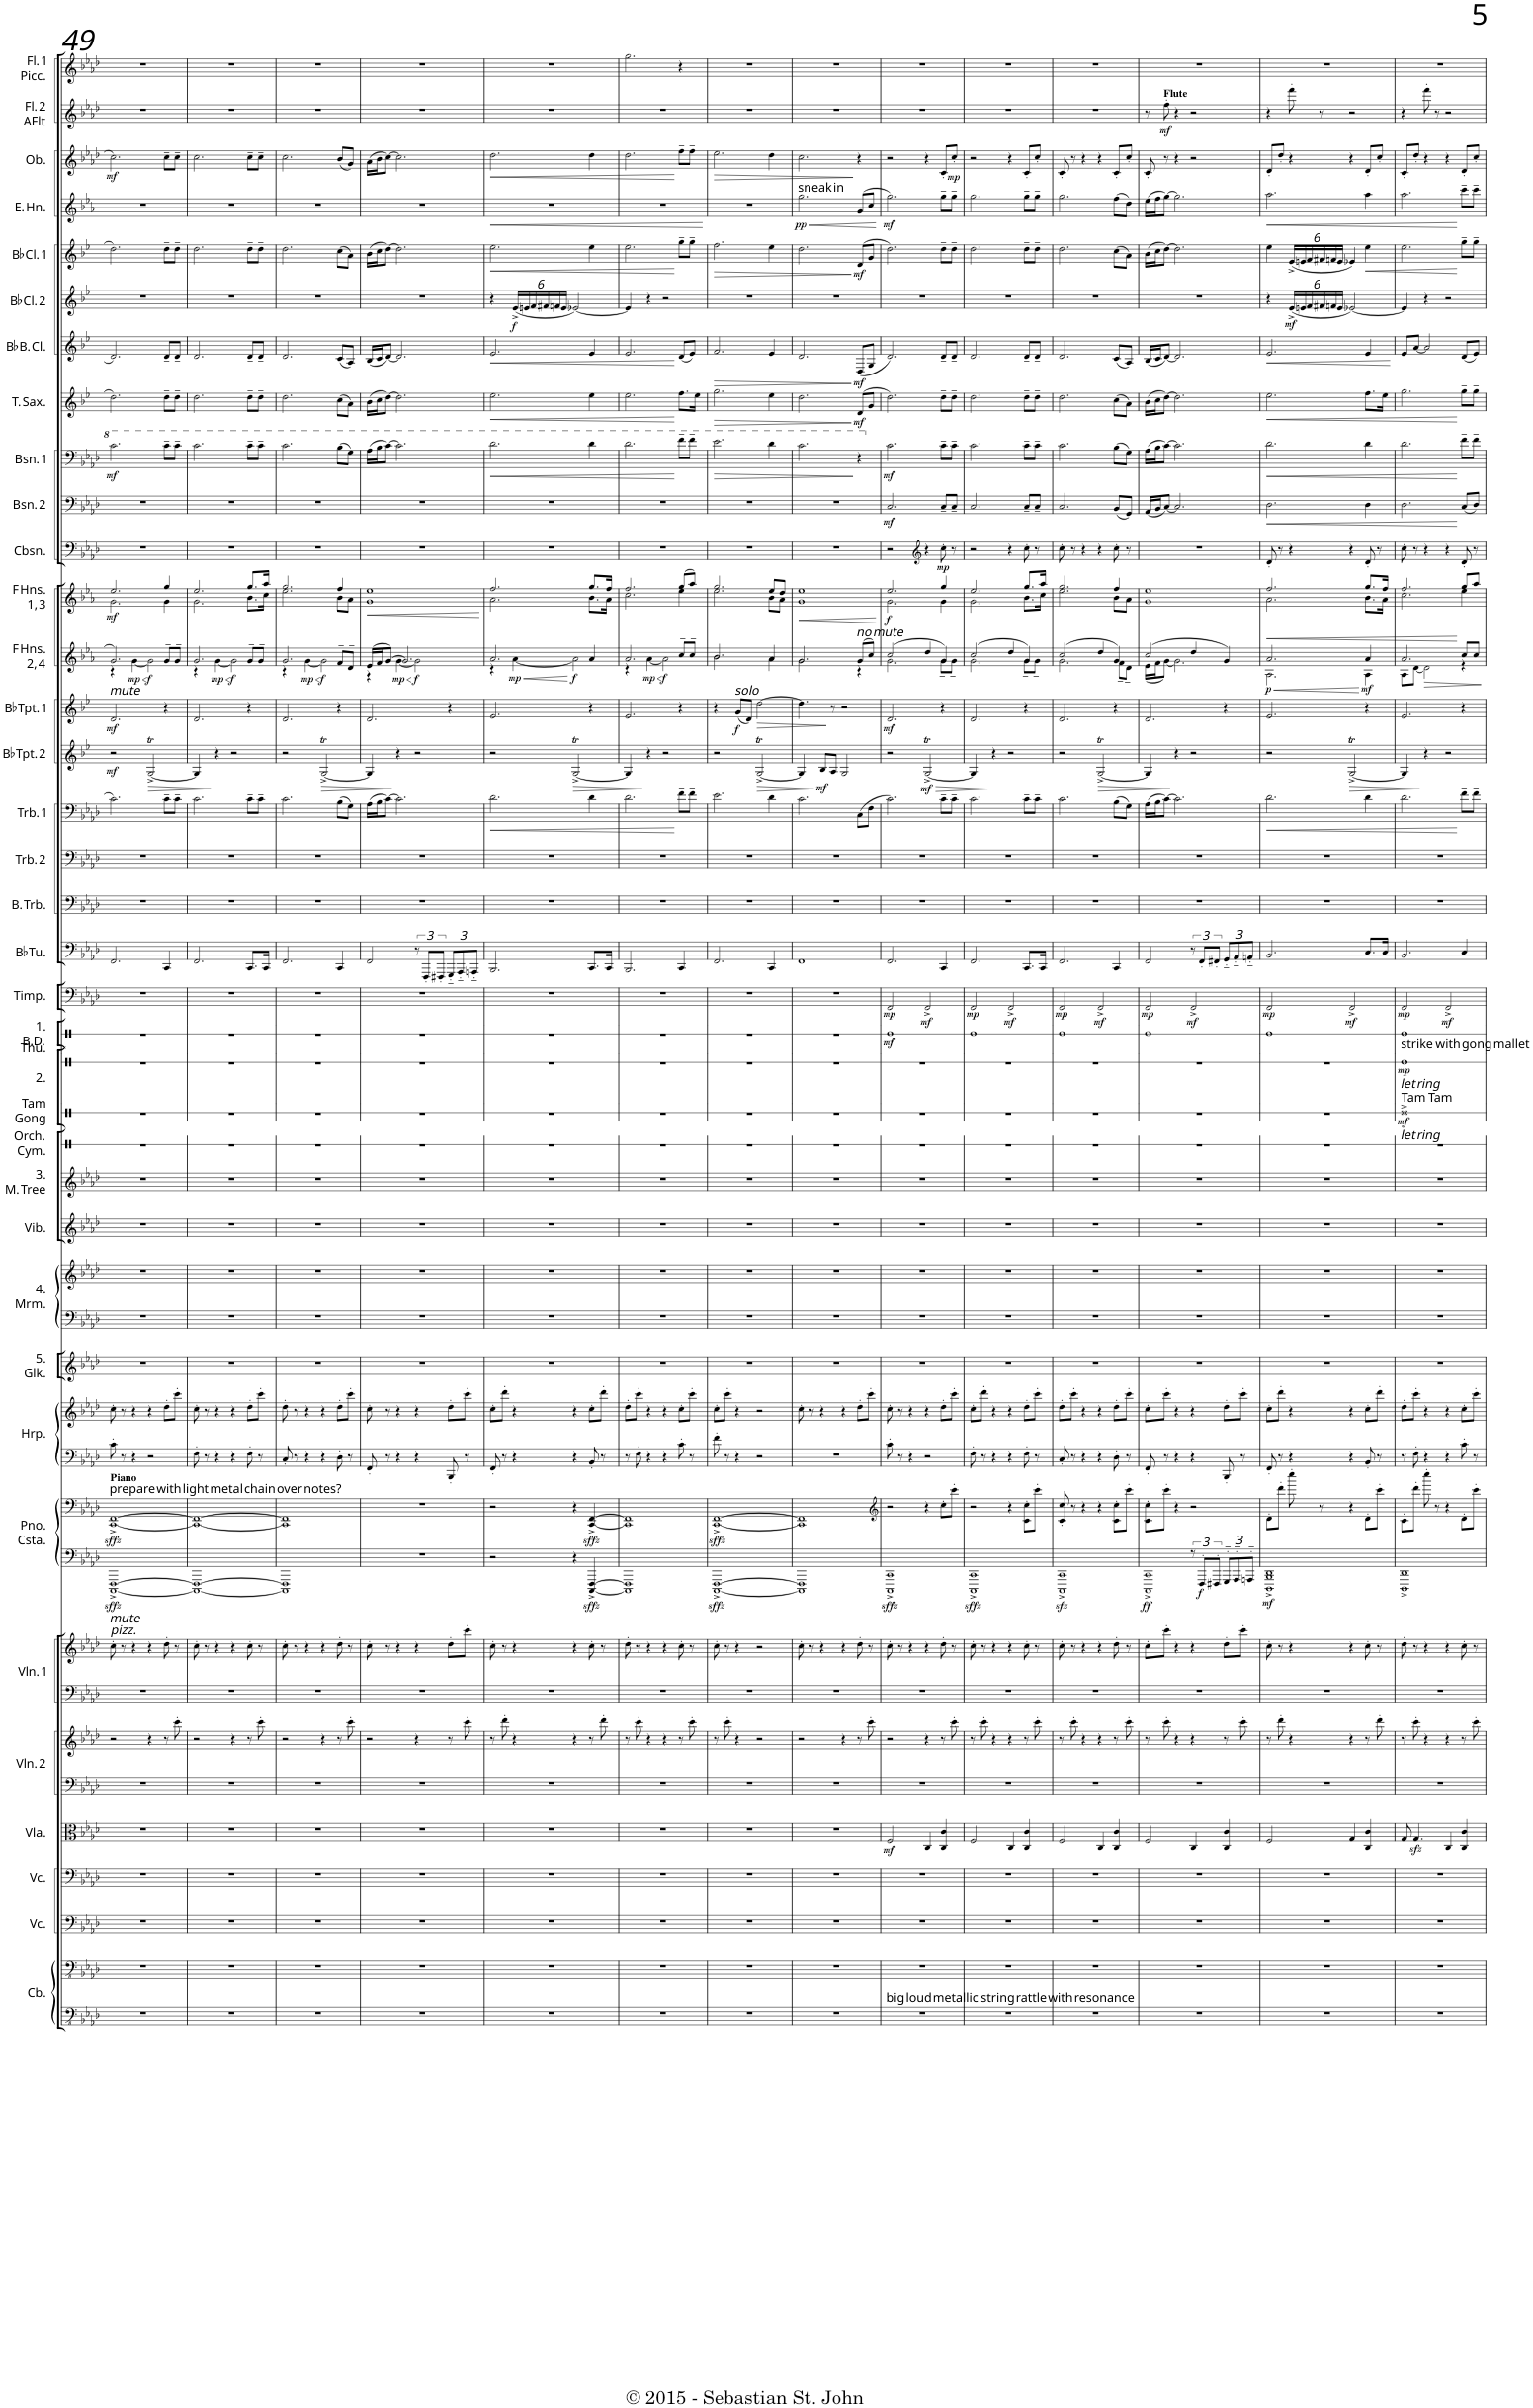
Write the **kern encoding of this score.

**kern	**kern	**kern	**kern	**kern	**dynam	**kern	**kern	**kern	**kern	**kern	**kern	**dynam	**kern	**kern	**kern	**kern	**kern	**kern	**kern	**kern	**kern	**dynam	**kern	**dynam	**kern	**dynam	**kern	**dynam	**kern	**kern	**kern	**kern	**dynam	**kern	**dynam	**kern	**dynam	**kern	**dynam	**kern	**dynam	**kern	**dynam	**kern	**dynam	**kern	**dynam	**kern	**dynam	**kern	**dynam	**kern	**dynam	**kern	**dynam	**kern	**dynam	**kern	**dynam	**kern	**dynam	**kern
*part36	*part36	*part35	*part34	*part33	*part33	*part32	*part32	*part31	*part31	*part30	*part30	*part30	*part29	*part29	*part28	*part27	*part27	*part26	*part25	*part24	*part23	*part23	*part22	*part22	*part21	*part21	*part20	*part20	*part19	*part18	*part17	*part16	*part16	*part15	*part15	*part14	*part14	*part13	*part13	*part12	*part12	*part11	*part11	*part10	*part10	*part9	*part9	*part8	*part8	*part7	*part7	*part6	*part6	*part5	*part5	*part4	*part4	*part3	*part3	*part2	*part2	*part1
*staff42	*staff41	*staff40	*staff39	*staff38	*staff38	*staff37	*staff36	*staff35	*staff34	*staff33	*staff32	*staff32/33	*staff31	*staff30	*staff29	*staff28	*staff27	*staff26	*staff25	*staff24	*staff23	*staff23	*staff22	*staff22	*staff21	*staff21	*staff20	*staff20	*staff19	*staff18	*staff17	*staff16	*staff16	*staff15	*staff15	*staff14	*staff14	*staff13	*staff13	*staff12	*staff12	*staff11	*staff11	*staff10	*staff10	*staff9	*staff9	*staff8	*staff8	*staff7	*staff7	*staff6	*staff6	*staff5	*staff5	*staff4	*staff4	*staff3	*staff3	*staff2	*staff2	*staff1
*I"Contrabass	*	*I"Violoncello	*I"Violoncello	*I"Viola	*	*I"Violin 2	*	*I"Violin 1	*	*I"Piano Celesta	*	*	*I"Harp	*	*I"5. Glockenspiel	*I"4. Marimba	*	*I"Vibraphone	*I"3. Mark Tree	*I"Orchestra Cymbals	*I"Tam-Tam Big Gong	*	*I"Thundersheet  2.	*	*I"1. Bass Drum	*	*I"Timpani	*	*I"Bb Tuba	*I"Bass Trombone	*I"Trombone 2	*I"Trombone 1	*	*I"Bb Trumpet 2	*	*I"Bb Trumpet 1	*	*I"F Horns 2, 4	*	*I"F Horns 1, 3	*	*I"Contrabassoon	*	*I"Bassoon 2	*	*I"Bassoon 1	*	*I"Tenor Saxophone	*	*I"Bb Bass Clarinet	*	*I"Bb Clarinet 2	*	*I"Bb Clarinet 1	*	*I"English Horn	*	*I"Oboe	*	*I"Flute 2 Alto Flt.	*	*I"Flute 1 Piccolo
*I'Cb.	*	*I'Vc.	*I'Vc.	*I'Vla.	*	*I'Vln. 2	*	*I'Vln. 1	*	*I'Pno. Csta.	*	*	*I'Hrp.	*	*I'5. Glk.	*I'4. Mrm.	*	*I'Vib.	*I'3. M. Tree	*I'Orch.  Cym.	*I'Tam Gong	*	*I'Thu.  2.	*	*I'1. B.D.	*	*I'Timp.	*	*I'Bb Tu.	*I'B. Trb.	*I'Trb. 2	*I'Trb. 1	*	*I'Bb Tpt. 2	*	*I'Bb Tpt. 1	*	*I'F Hns. 2, 4	*	*I'F Hns. 1, 3	*	*I'Cbsn.	*	*I'Bsn. 2	*	*I'Bsn. 1	*	*I'T. Sax.	*	*I'Bb B. Cl.	*	*I'Bb Cl. 2	*	*I'Bb Cl. 1	*	*I'E. Hn.	*	*I'Ob.	*	*I'Fl. 2 AFlt	*	*I'Fl. 1 Picc.
!!LO:PB:g=z
*clefFv4	*clefFv4	*clefF4	*clefF4	*clefC3	*	*clefF4	*clefG2	*clefF4	*clefG2	*clefF4	*clefF4	*	*clefF4	*clefG2	*clefG2	*clefF4	*clefG2	*clefG2	*clefG2	*clefX	*clefX	*	*clefX	*	*clefX	*	*clefF4	*	*clefF4	*clefF4	*clefF4	*clefF4	*	*clefG2	*	*clefG2	*	*clefG2	*	*clefG2	*	*clefF4	*	*clefF4	*	*clefF4	*	*clefG2	*	*clefG2	*	*clefG2	*	*clefG2	*	*clefG2	*	*clefG2	*	*clefG2	*	*clefG2
*	*	*	*	*	*	*	*	*	*	*	*	*	*	*	*Trd-14c-24	*	*	*	*	*	*	*	*	*	*	*	*	*	*	*	*	*	*	*Trd1c2	*	*Trd1c2	*	*Trd4c7	*	*Trd4c7	*	*Trd7c12	*	*	*	*	*	*Trd8c14	*	*Trd8c14	*	*Trd1c2	*	*Trd1c2	*	*Trd4c7	*	*	*	*	*	*
*k[b-e-a-d-]	*k[b-e-a-d-]	*k[b-e-a-d-]	*k[b-e-a-d-]	*k[b-e-a-d-]	*	*k[b-e-a-d-]	*k[b-e-a-d-]	*k[b-e-a-d-]	*k[b-e-a-d-]	*k[b-e-a-d-]	*k[b-e-a-d-]	*	*k[b-e-a-d-]	*k[b-e-a-d-]	*k[b-e-a-d-]	*k[b-e-a-d-]	*k[b-e-a-d-]	*k[b-e-a-d-]	*k[b-e-a-d-]	*k[]	*k[]	*	*k[]	*	*k[]	*	*k[b-e-a-d-]	*	*k[b-e-a-d-]	*k[b-e-a-d-]	*k[b-e-a-d-]	*k[b-e-a-d-]	*	*k[b-e-]	*	*k[b-e-]	*	*k[b-e-a-]	*	*k[b-e-a-]	*	*k[b-e-a-d-]	*	*k[b-e-a-d-]	*	*k[b-e-a-d-]	*	*k[b-e-]	*	*k[b-e-]	*	*k[b-e-]	*	*k[b-e-]	*	*k[b-e-a-]	*	*k[b-e-a-d-]	*	*k[b-e-a-d-]	*	*k[b-e-a-d-]
*M4/4	*M4/4	*M4/4	*M4/4	*M4/4	*	*M4/4	*M4/4	*M4/4	*M4/4	*M4/4	*M4/4	*	*M4/4	*M4/4	*M4/4	*M4/4	*M4/4	*M4/4	*M4/4	*M4/4	*M4/4	*	*M4/4	*	*M4/4	*	*M4/4	*	*M4/4	*M4/4	*M4/4	*M4/4	*	*M4/4	*	*M4/4	*	*M4/4	*	*M4/4	*	*M4/4	*	*M4/4	*	*M4/4	*	*M4/4	*	*M4/4	*	*M4/4	*	*M4/4	*	*M4/4	*	*M4/4	*	*M4/4	*	*M4/4
=49	=49	=49	=49	=49	=49	=49	=49	=49	=49	=49	=49	=49	=49	=49	=49	=49	=49	=49	=49	=49	=49	=49	=49	=49	=49	=49	=49	=49	=49	=49	=49	=49	=49	=49	=49	=49	=49	=49	=49	=49	=49	=49	=49	=49	=49	=49	=49	=49	=49	=49	=49	=49	=49	=49	=49	=49	=49	=49	=49	=49	=49	=49
*	*	*	*	*	*	*	*	*	*	*	*	*	*	*	*	*	*	*	*	*	*	*	*	*	*	*	*	*	*	*	*	*	*	*	*	*	*	*^	*	*^	*	*	*	*	*	*	*	*	*	*	*	*	*	*	*	*	*	*	*	*	*	*
!	!	!	!	!	!	!	!	!	!	!	!	!	!	!	!	!	!	!	!	!	!	!	!	!	!	!	!	!	!	!	!	!	!	!	!	!LO:TX:a:i:t=mute	!	!	!	!	!	!	!	!	!	!	!	!	!	!	!	!	!	!	!	!	!	!	!	!	!	!	!	!
!	!	!	!	!	!	!	!	!	!	!	!LO:TX:a:t=prepare with light metal chain over notes?	!	!	!	!	!	!	!	!	!	!	!	!	!	!	!	!	!	!	!	!	!	!	!	!	!	!	!	!	!	!	!	!	!	!	!	!	!	!	!	!	!	!	!	!	!	!	!	!	!	!	!	!	!
!	!	!	!	!	!	!	!	!	!	!	!LO:TX:a:B:t=Piano	!	!	!	!	!	!	!	!	!	!	!	!	!	!	!	!	!	!	!	!	!	!	!	!	!	!	!	!	!	!	!	!	!	!	!	!	!	!	!	!	!	!	!	!	!	!	!	!	!	!	!	!	!
!	!	!	!	!	!	!	!	!	!LO:TX:a:i:t=pizz.	!	!	!	!	!	!	!	!	!	!	!	!	!	!	!	!	!	!	!	!	!	!	!	!	!	!	!	!	!	!	!	!	!	!	!	!	!	!	!	!	!	!	!	!	!	!	!	!	!	!	!	!	!	!	!
!	!	!	!	!	!	!	!	!	!LO:TX:a:i:t=mute	!	!	!	!	!	!	!	!	!	!	!	!	!	!	!	!	!	!	!	!	!	!	!	!	!	!	!	!	!	!	!	!	!	!	!	!	!	!	!	!	!	!	!	!	!	!	!	!	!	!	!	!	!	!	!
!	!	!	!	!	!	!	!	!	!	!	!	!LO:DY:b=2	!	!	!	!	!	!	!	!	!	!	!	!	!	!	!	!	!	!	!	!	!	!	!	!	!	!	!	!	!	!	!	!	!	!	!	!	!	!	!	!	!	!	!	!	!	!	!	!	!	!	!	!
!	!	!	!	!	!	!	!	!	!	!	!	!LO:DY:n=1:b	!	!	!	!	!	!	!	!	!	!	!	!	!	!	!	!	!	!	!	!	!	!	!LO:DY:b	!	!LO:DY:b	!	!	!	!	!	!LO:DY:b	!	!	!	!	!	!LO:DY:b	!	!	!	!	!	!	!	!	!	!	!	!LO:DY:b	!	!	!
1r	1r	1r	1r	1r	.	1r	2r	1r	8cc'\	[1CCC^ [1FFF^	[1CC^ [1FF^	sffz sffz	8c'\	8cc'\	1r	1r	1r	1r	1r	1r	1r	.	1r	.	1r	.	1r	.	2.FF/	1r	1r	2.c\	.	2r	mf	2.d/	mf	2.g/	4r	.	2.ee-/	2.g\	mf	1r	.	1r	.	2.cc\	mf	2.dd\	.	2.d/	.	1r	.	2.dd\	.	1r	.	2.cc\	mf	1r	.	1r
.	.	.	.	.	.	.	.	.	8r	.	.	.	8r	8r	.	.	.	.	.	.	.	.	.	.	.	.	.	.	.	.	.	.	.	.	.	.	.	.	.	.	.	.	.	.	.	.	.	.	.	.	.	.	.	.	.	.	.	.	.	.	.	.	.	.
!	!	!	!	!	!	!	!	!	!	!	!	!	!	!	!	!	!	!	!	!	!	!	!	!	!	!	!	!	!	!	!	!	!	!	!	!	!	!	!	!LO:HP:b	!	!	!	!	!	!	!	!	!	!	!	!	!	!	!	!	!	!	!	!	!	!	!	!
!	!	!	!	!	!	!	!	!	!	!	!	!	!	!	!	!	!	!	!	!	!	!	!	!	!	!	!	!	!	!	!	!	!	!	!	!	!	!	!	!LO:DY:n=1:b	!	!	!	!	!	!	!	!	!	!	!	!	!	!	!	!	!	!	!	!	!	!	!	!
.	.	.	.	.	.	.	.	.	4r	.	.	.	4r	4r	.	.	.	.	.	.	.	.	.	.	.	.	.	.	.	.	.	.	.	.	.	.	.	.	[4g\	< mp	.	.	.	.	.	.	.	.	.	.	.	.	.	.	.	.	.	.	.	.	.	.	.	.
!	!	!	!	!	!	!	!	!	!	!	!	!	!	!	!	!	!	!	!	!	!	!	!	!	!	!	!	!	!	!	!	!	!	!	!LO:HP:b	!	!	!	!	!LO:DY:n=2:b	!	!	!	!	!	!	!	!	!	!	!	!	!	!	!	!	!	!	!	!	!	!	!	!
.	.	.	.	.	.	.	4r	.	4r	.	.	.	2r	4r	.	.	.	.	.	.	.	.	.	.	.	.	.	.	.	.	.	.	.	[2GT^/	>	.	.	.	2g\]	[ f	.	.	.	.	.	.	.	.	.	.	.	.	.	.	.	.	.	.	.	.	.	.	.	.
.	.	.	.	.	.	.	8r	.	8dd-'\	.	.	.	.	8dd-'\L	.	.	.	.	.	.	.	.	.	.	.	.	.	.	4CC/	.	.	8c~\L	.	.	.	4r	.	8g~/L	.	.	4gg/	4g\	.	.	.	.	.	8cc~\L	.	8dd~\L	.	8d~/L	.	.	.	8dd~\L	.	.	.	8cc~\L	.	.	.	.
.	.	.	.	.	.	.	8ccc'\	.	8r	.	.	.	.	8ccc'\J	.	.	.	.	.	.	.	.	.	.	.	.	.	.	.	.	.	8c~\J	.	.	.	.	.	8g~/J	.	.	.	.	.	.	.	.	.	8cc~\J	.	8dd~\J	.	8d~/J	.	.	.	8dd~\J	.	.	.	8cc~\J	.	.	.	.
=50	=50	=50	=50	=50	=50	=50	=50	=50	=50	=50	=50	=50	=50	=50	=50	=50	=50	=50	=50	=50	=50	=50	=50	=50	=50	=50	=50	=50	=50	=50	=50	=50	=50	=50	=50	=50	=50	=50	=50	=50	=50	=50	=50	=50	=50	=50	=50	=50	=50	=50	=50	=50	=50	=50	=50	=50	=50	=50	=50	=50	=50	=50	=50	=50
1r	1r	1r	1r	1r	.	1r	2r	1r	8cc'\	1CCC_ 1FFF_	1CC_ 1FF_	.	8F'\	8cc'\	1r	1r	1r	1r	1r	1r	1r	.	1r	.	1r	.	1r	.	2.FF/	1r	1r	2.c\	.	4G/]	.	2.d/	.	2.g/	4r	.	2.ee-/	2.g\	.	1r	.	1r	.	2.cc\	.	2.dd\	.	2.d/	.	1r	.	2.dd\	.	1r	.	2.cc\	.	1r	.	1r
.	.	.	.	.	.	.	.	.	8r	.	.	.	8r	8r	.	.	.	.	.	.	.	.	.	.	.	.	.	.	.	.	.	.	.	.	.	.	.	.	.	.	.	.	.	.	.	.	.	.	.	.	.	.	.	.	.	.	.	.	.	.	.	.	.	.
!	!	!	!	!	!	!	!	!	!	!	!	!	!	!	!	!	!	!	!	!	!	!	!	!	!	!	!	!	!	!	!	!	!	!	!	!	!	!	!	!LO:HP:b	!	!	!	!	!	!	!	!	!	!	!	!	!	!	!	!	!	!	!	!	!	!	!	!
!	!	!	!	!	!	!	!	!	!	!	!	!	!	!	!	!	!	!	!	!	!	!	!	!	!	!	!	!	!	!	!	!	!	!	!	!	!	!	!	!LO:DY:n=1:b	!	!	!	!	!	!	!	!	!	!	!	!	!	!	!	!	!	!	!	!	!	!	!	!
.	.	.	.	.	.	.	.	.	4r	.	.	.	4r	4r	.	.	.	.	.	.	.	.	.	.	.	.	.	.	.	.	.	.	.	4r	.	.	.	.	[4g\	< mp	.	.	.	.	.	.	.	.	.	.	.	.	.	.	.	.	.	.	.	.	.	.	.	.
!	!	!	!	!	!	!	!	!	!	!	!	!	!	!	!	!	!	!	!	!	!	!	!	!	!	!	!	!	!	!	!	!	!	!	!	!	!	!	!	!LO:DY:n=2:b	!	!	!	!	!	!	!	!	!	!	!	!	!	!	!	!	!	!	!	!	!	!	!	!
.	.	.	.	.	.	.	4r	.	4r	.	.	.	4r	4r	.	.	.	.	.	.	.	.	.	.	.	.	.	.	.	.	.	.	.	2r	.	.	.	.	2g\]	[ f	.	.	.	.	.	.	.	.	.	.	.	.	.	.	.	.	.	.	.	.	.	.	.	.
.	.	.	.	.	.	.	8r	.	8cc'\	.	.	.	8F'\	8dd-'\L	.	.	.	.	.	.	.	.	.	.	.	.	.	.	8.CC/L	.	.	8c~\L	.	.	.	4r	.	8g~/L	.	.	8.gg/L	8.b-\L	.	.	.	.	.	8cc~\L	.	8dd~\L	.	8d~/L	.	.	.	8dd~\L	.	.	.	8cc~\L	.	.	.	.
.	.	.	.	.	.	.	8ccc'\	.	8r	.	.	.	8r	8ccc'\J	.	.	.	.	.	.	.	.	.	.	.	.	.	.	.	.	.	8c~\J	.	.	.	.	.	8g~/J	.	.	.	.	.	.	.	.	.	8cc~\J	.	8dd~\J	.	8d~/J	.	.	.	8dd~\J	.	.	.	8cc~\J	.	.	.	.
.	.	.	.	.	.	.	.	.	.	.	.	.	.	.	.	.	.	.	.	.	.	.	.	.	.	.	.	.	16CC/Jk	.	.	.	.	.	.	.	.	.	.	.	16aa-/Jk	16cc\Jk	.	.	.	.	.	.	.	.	.	.	.	.	.	.	.	.	.	.	.	.	.	.
=51	=51	=51	=51	=51	=51	=51	=51	=51	=51	=51	=51	=51	=51	=51	=51	=51	=51	=51	=51	=51	=51	=51	=51	=51	=51	=51	=51	=51	=51	=51	=51	=51	=51	=51	=51	=51	=51	=51	=51	=51	=51	=51	=51	=51	=51	=51	=51	=51	=51	=51	=51	=51	=51	=51	=51	=51	=51	=51	=51	=51	=51	=51	=51	=51
1r	1r	1r	1r	1r	.	1r	2r	1r	8cc'\	1CCC] 1FFF]	1CC] 1FF]	.	8C'/	8dd-'\	1r	1r	1r	1r	1r	1r	1r	.	1r	.	1r	.	1r	.	2.FF/	1r	1r	2.c\	.	2r	.	2.d/	.	2.g/	4r	.	2.gg/	2.ee-\	.	1r	.	1r	.	2.cc\	.	2.dd\	.	2.d/	.	1r	.	2.dd\	.	1r	.	2.cc\	.	1r	.	1r
.	.	.	.	.	.	.	.	.	8r	.	.	.	8r	8r	.	.	.	.	.	.	.	.	.	.	.	.	.	.	.	.	.	.	.	.	.	.	.	.	.	.	.	.	.	.	.	.	.	.	.	.	.	.	.	.	.	.	.	.	.	.	.	.	.	.
!	!	!	!	!	!	!	!	!	!	!	!	!	!	!	!	!	!	!	!	!	!	!	!	!	!	!	!	!	!	!	!	!	!	!	!	!	!	!	!	!LO:HP:b	!	!	!	!	!	!	!	!	!	!	!	!	!	!	!	!	!	!	!	!	!	!	!	!
!	!	!	!	!	!	!	!	!	!	!	!	!	!	!	!	!	!	!	!	!	!	!	!	!	!	!	!	!	!	!	!	!	!	!	!	!	!	!	!	!LO:DY:n=1:b	!	!	!	!	!	!	!	!	!	!	!	!	!	!	!	!	!	!	!	!	!	!	!	!
.	.	.	.	.	.	.	.	.	4r	.	.	.	4r	4r	.	.	.	.	.	.	.	.	.	.	.	.	.	.	.	.	.	.	.	.	.	.	.	.	[4g\	< mp	.	.	.	.	.	.	.	.	.	.	.	.	.	.	.	.	.	.	.	.	.	.	.	.
!	!	!	!	!	!	!	!	!	!	!	!	!	!	!	!	!	!	!	!	!	!	!	!	!	!	!	!	!	!	!	!	!	!	!	!LO:HP:b	!	!	!	!	!LO:DY:n=2:b	!	!	!	!	!	!	!	!	!	!	!	!	!	!	!	!	!	!	!	!	!	!	!	!
.	.	.	.	.	.	.	4r	.	4r	.	.	.	4r	4r	.	.	.	.	.	.	.	.	.	.	.	.	.	.	.	.	.	.	.	[2GT^/	>	.	.	.	2g\]	[ f	.	.	.	.	.	.	.	.	.	.	.	.	.	.	.	.	.	.	.	.	.	.	.	.
.	.	.	.	.	.	.	8r	.	8dd-'\	.	.	.	8D-'\	8dd-'\L	.	.	.	.	.	.	.	.	.	.	.	.	.	.	4CC/	.	.	(>8B-\L	.	.	.	4r	.	8f~/L	.	.	4ff/	8b-\L	.	.	.	.	.	(>8b-\L	.	(>8cc\L	.	(<8c/L	.	.	.	(>8cc\L	.	.	.	(<8b-/L	.	.	.	.
.	.	.	.	.	.	.	8ccc'\	.	8r	.	.	.	8r	8ccc'\J	.	.	.	.	.	.	.	.	.	.	.	.	.	.	.	.	.	8G\J)	.	.	.	.	.	8d~/J	.	.	.	8a-\J	.	.	.	.	.	8g\J)	.	8a\J)	.	8A/J)	.	.	.	8a\J)	.	.	.	8g/J)	.	.	.	.
=52	=52	=52	=52	=52	=52	=52	=52	=52	=52	=52	=52	=52	=52	=52	=52	=52	=52	=52	=52	=52	=52	=52	=52	=52	=52	=52	=52	=52	=52	=52	=52	=52	=52	=52	=52	=52	=52	=52	=52	=52	=52	=52	=52	=52	=52	=52	=52	=52	=52	=52	=52	=52	=52	=52	=52	=52	=52	=52	=52	=52	=52	=52	=52	=52
!	!	!	!	!	!	!	!	!	!	!	!	!	!	!	!	!	!	!	!	!	!	!	!	!	!	!	!	!	!	!	!	!	!	!	!	!	!	!	!	!	!	!	!LO:HP:b	!	!	!	!	!	!	!	!	!	!	!	!	!	!	!	!	!	!	!	!	!
1r	1r	1r	1r	1r	.	1r	2r	1r	8cc'\	1r	1r	.	8FF'/	8cc'\	1r	1r	1r	1r	1r	1r	1r	.	1r	.	1r	.	1r	.	2FF/	1r	1r	(>16A-\LL	.	4G/]	.	2.d/	.	(>16e-/LL	4r	.	1ee-	1g	<	1r	.	1r	.	(>16a-\LL	.	(>16b-\LL	.	(<16B-/LL	.	1r	.	(>16b-\LL	.	1r	.	(>16a-\LL	.	1r	.	1r
.	.	.	.	.	.	.	.	.	.	.	.	.	.	.	.	.	.	.	.	.	.	.	.	.	.	.	.	.	.	.	.	16B-\J	.	.	.	.	.	16f/J	.	.	.	.	.	.	.	.	.	16b-\J	.	16cc\J	.	16c/J	.	.	.	16cc\J	.	.	.	16b-\J	.	.	.	.
.	.	.	.	.	.	.	.	.	8r	.	.	.	8r	8r	.	.	.	.	.	.	.	.	.	.	.	.	.	.	.	.	.	[8c\J)	.	.	.	.	.	[8g/J)	.	.	.	.	.	.	.	.	.	[8cc\J)	.	[8dd\J)	.	[8d/J)	.	.	.	[8dd\J)	.	.	.	[8cc\J)	.	.	.	.
!	!	!	!	!	!	!	!	!	!	!	!	!	!	!	!	!	!	!	!	!	!	!	!	!	!	!	!	!	!	!	!	!	!	!	!	!	!	!	!	!LO:HP:b	!	!	!	!	!	!	!	!	!	!	!	!	!	!	!	!	!	!	!	!	!	!	!	!
!	!	!	!	!	!	!	!	!	!	!	!	!	!	!	!	!	!	!	!	!	!	!	!	!	!	!	!	!	!	!	!	!	!	!	!	!	!	!	!	!LO:DY:n=1:b	!	!	!	!	!	!	!	!	!	!	!	!	!	!	!	!	!	!	!	!	!	!	!	!
.	.	.	.	.	.	.	.	.	4r	.	.	.	4r	4r	.	.	.	.	.	.	.	.	.	.	.	.	.	.	.	.	.	2.c\]	.	4r	]	.	.	2.g/]	[4g\	< mp	.	.	.	.	.	.	.	2.cc\]	.	2.dd\]	.	2.d/]	.	.	.	2.dd\]	.	.	.	2.cc\]	.	.	.	.
!	!	!	!	!	!	!	!	!	!	!	!	!	!	!	!	!	!	!	!	!	!	!	!	!	!	!	!	!	!	!	!	!	!	!	!	!	!	!	!	!LO:DY:n=2:b	!	!	!	!	!	!	!	!	!	!	!	!	!	!	!	!	!	!	!	!	!	!	!	!
.	.	.	.	.	.	.	4r	.	4r	.	.	.	4r	4r	.	.	.	.	.	.	.	.	.	.	.	.	.	.	12r	.	.	.	.	2r	.	.	.	.	2g\]	[ f	.	.	.	.	.	.	.	.	.	.	.	.	.	.	.	.	.	.	.	.	.	.	.	.
.	.	.	.	.	.	.	.	.	.	.	.	.	.	.	.	.	.	.	.	.	.	.	.	.	.	.	.	.	12FFF'/L	.	.	.	.	.	.	.	.	.	.	.	.	.	.	.	.	.	.	.	.	.	.	.	.	.	.	.	.	.	.	.	.	.	.	.
.	.	.	.	.	.	.	.	.	.	.	.	.	.	.	.	.	.	.	.	.	.	.	.	.	.	.	.	.	12FFF#X'/J	.	.	.	.	.	.	.	.	.	.	.	.	.	.	.	.	.	.	.	.	.	.	.	.	.	.	.	.	.	.	.	.	.	.	.
*	*	*	*	*	*	*	*	*	*	*	*	*	*	*	*	*	*	*	*	*	*	*	*	*	*	*	*	*	*Xbrackettup	*	*	*	*	*	*	*	*	*	*	*	*	*	*	*	*	*	*	*	*	*	*	*	*	*	*	*	*	*	*	*	*	*	*	*
.	.	.	.	.	.	.	8r	.	8dd-'\L	.	.	.	8BBB-'/	8dd-'\L	.	.	.	.	.	.	.	.	.	.	.	.	.	.	12GGG'~/L	.	.	.	.	.	.	4r	.	.	.	.	.	.	.	.	.	.	.	.	.	.	.	.	.	.	.	.	.	.	.	.	.	.	.	.
.	.	.	.	.	.	.	.	.	.	.	.	.	.	.	.	.	.	.	.	.	.	.	.	.	.	.	.	.	12AAA-'~/	.	.	.	.	.	.	.	.	.	.	.	.	.	.	.	.	.	.	.	.	.	.	.	.	.	.	.	.	.	.	.	.	.	.	.
.	.	.	.	.	.	.	8ccc'\	.	8ccc'\J	.	.	.	8r	8ccc'\J	.	.	.	.	.	.	.	.	.	.	.	.	.	.	.	.	.	.	.	.	.	.	.	.	.	.	.	.	.	.	.	.	.	.	.	.	.	.	.	.	.	.	.	.	.	.	.	.	.	.
.	.	.	.	.	.	.	.	.	.	.	.	.	.	.	.	.	.	.	.	.	.	.	.	.	.	.	.	.	12AAAn'~/J	.	.	.	.	.	.	.	.	.	.	.	.	.	.	.	.	.	.	.	.	.	.	.	.	.	.	.	.	.	.	.	.	.	.	.
*	*	*	*	*	*	*	*	*	*	*	*	*	*	*	*	*	*	*	*	*	*	*	*	*	*	*	*	*	*	*	*	*	*	*	*	*	*	*v	*v	*	*	*	*	*	*	*	*	*	*	*	*	*	*	*	*	*	*	*	*	*	*	*	*	*
*	*	*	*	*	*	*	*	*	*	*	*	*	*	*	*	*	*	*	*	*	*	*	*	*	*	*	*	*	*	*	*	*	*	*	*	*	*	*	*	*v	*v	*	*	*	*	*	*	*	*	*	*	*	*	*	*	*	*	*	*	*	*	*	*
.	.	.	.	.	.	.	.	.	.	.	.	.	.	.	.	.	.	.	.	.	.	.	.	.	.	.	.	.	.	.	.	.	.	.	.	.	.	.	.	.	[	.	.	.	.	.	.	.	.	.	.	.	.	.	.	.	.	.	.	.	.	.
=53	=53	=53	=53	=53	=53	=53	=53	=53	=53	=53	=53	=53	=53	=53	=53	=53	=53	=53	=53	=53	=53	=53	=53	=53	=53	=53	=53	=53	=53	=53	=53	=53	=53	=53	=53	=53	=53	=53	=53	=53	=53	=53	=53	=53	=53	=53	=53	=53	=53	=53	=53	=53	=53	=53	=53	=53	=53	=53	=53	=53	=53	=53
!	!	!	!	!	!	!	!	!	!	!	!	!	!	!	!	!	!	!	!	!	!	!	!	!	!	!	!	!	!	!	!	!	!LO:HP:b	!	!	!	!	!	!	!	!	!	!	!	!	!	!LO:HP:b	!	!LO:HP:b	!	!LO:HP:b	!	!	!	!LO:HP:b	!	!LO:HP:b	!	!LO:HP:b	!	!	!
*	*	*	*	*	*	*	*	*	*	*	*	*	*	*	*	*	*	*	*	*	*	*	*	*	*	*	*	*	*	*	*	*	*	*	*	*	*	*^	*	*^	*	*	*	*	*	*	*	*	*	*	*	*	*	*	*	*	*	*	*	*	*	*
1r	1r	1r	1r	1r	.	1r	8r	1r	8cc'\	2r	2r	.	8FF'/	8cc'\L	1r	1r	1r	1r	1r	1r	1r	.	1r	.	1r	.	1r	.	2.BBB-/	1r	1r	2.d-\	<	2r	.	2.e-/	.	2.a-/	4r	.	2.ff/	2.a-\	.	1r	.	1r	.	2.dd-\	<	2.ee-\	<	2.e-/	<	4r	.	2.ee-\	<	1r	<	2.dd-\	<	1r	.	1r
.	.	.	.	.	.	.	8ddd-'\	.	8r	.	.	.	8r	8ddd-'\J	.	.	.	.	.	.	.	.	.	.	.	.	.	.	.	.	.	.	.	.	.	.	.	.	.	.	.	.	.	.	.	.	.	.	.	.	.	.	.	.	.	.	.	.	.	.	.	.	.	.
!	!	!	!	!	!	!	!	!	!	!	!	!	!	!	!	!	!	!	!	!	!	!	!	!	!	!	!	!	!	!	!	!	!	!	!	!	!	!	!	!LO:HP:b	!	!	!	!	!	!	!	!	!	!	!	!	!	!	!	!	!	!	!	!	!	!	!	!
*	*	*	*	*	*	*	*	*	*	*	*	*	*	*	*	*	*	*	*	*	*	*	*	*	*	*	*	*	*	*	*	*	*	*	*	*	*	*	*	*	*	*	*	*	*	*	*	*	*	*	*	*	*	*Xbrackettup	*	*	*	*	*	*	*	*	*	*
!	!	!	!	!	!	!	!	!	!	!	!	!	!	!	!	!	!	!	!	!	!	!	!	!	!	!	!	!	!	!	!	!	!	!	!	!	!	!	!	!LO:DY:n=1:b	!	!	!	!	!	!	!	!	!	!	!	!	!	!	!LO:DY:b	!	!	!	!	!	!	!	!	!
.	.	.	.	.	.	.	4r	.	4r	.	.	.	4r	4r	.	.	.	.	.	.	.	.	.	.	.	.	.	.	.	.	.	.	.	.	.	.	.	.	[4a-\	< mp	.	.	.	.	.	.	.	.	.	.	.	.	.	(<24e-^/LL	f	.	.	.	.	.	.	.	.	.
.	.	.	.	.	.	.	.	.	.	.	.	.	.	.	.	.	.	.	.	.	.	.	.	.	.	.	.	.	.	.	.	.	.	.	.	.	.	.	.	.	.	.	.	.	.	.	.	.	.	.	.	.	.	24en/	.	.	.	.	.	.	.	.	.	.
.	.	.	.	.	.	.	.	.	.	.	.	.	.	.	.	.	.	.	.	.	.	.	.	.	.	.	.	.	.	.	.	.	.	.	.	.	.	.	.	.	.	.	.	.	.	.	.	.	.	.	.	.	.	24f/	.	.	.	.	.	.	.	.	.	.
.	.	.	.	.	.	.	.	.	.	.	.	.	.	.	.	.	.	.	.	.	.	.	.	.	.	.	.	.	.	.	.	.	.	.	.	.	.	.	.	.	.	.	.	.	.	.	.	.	.	.	.	.	.	24f#X/	.	.	.	.	.	.	.	.	.	.
.	.	.	.	.	.	.	.	.	.	.	.	.	.	.	.	.	.	.	.	.	.	.	.	.	.	.	.	.	.	.	.	.	.	.	.	.	.	.	.	.	.	.	.	.	.	.	.	.	.	.	.	.	.	24fn/	.	.	.	.	.	.	.	.	.	.
.	.	.	.	.	.	.	.	.	.	.	.	.	.	.	.	.	.	.	.	.	.	.	.	.	.	.	.	.	.	.	.	.	.	.	.	.	.	.	.	.	.	.	.	.	.	.	.	.	.	.	.	.	.	24e/JJ	.	.	.	.	.	.	.	.	.	.
!	!	!	!	!	!	!	!	!	!	!	!	!	!	!	!	!	!	!	!	!	!	!	!	!	!	!	!	!	!	!	!	!	!	!	!LO:HP:b	!	!	!	!	!LO:DY:n=2:b	!	!	!	!	!	!	!	!	!	!	!	!	!	!	!	!	!	!	!	!	!	!	!	!
.	.	.	.	.	.	.	4r	.	4r	4r	4r	.	4r	4r	.	.	.	.	.	.	.	.	.	.	.	.	.	.	.	.	.	.	.	[2GT^/	>	.	.	.	2a-\]	[ f	.	.	.	.	.	.	.	.	.	.	.	.	.	[2e-X/)	.	.	.	.	.	.	.	.	.	.
!	!	!	!	!	!	!	!	!	!	!	!	!LO:DY:b=2	!	!	!	!	!	!	!	!	!	!	!	!	!	!	!	!	!	!	!	!	!	!	!	!	!	!	!	!	!	!	!	!	!	!	!	!	!	!	!	!	!	!	!	!	!	!	!	!	!	!	!	!
!	!	!	!	!	!	!	!	!	!	!	!	!LO:DY:n=1:b	!	!	!	!	!	!	!	!	!	!	!	!	!	!	!	!	!	!	!	!	!	!	!	!	!	!	!	!	!	!	!	!	!	!	!	!	!	!	!	!	!	!	!	!	!	!	!	!	!	!	!	!
.	.	.	.	.	.	.	8r	.	8cc'\	[4CCC/^ [4FFF/^	[4CC/^ [4FF/^	sffz sffz	8BB-'/	8cc'\L	.	.	.	.	.	.	.	.	.	.	.	.	.	.	8.CC/L	.	.	4d-\	.	.	.	4r	.	4a-/	.	.	8.gg/L	8.b-\L	.	.	.	.	.	4dd-\	.	4ee-\	.	4e-/	.	.	.	4ee-\	.	.	.	4dd-\	.	.	.	.
.	.	.	.	.	.	.	8ddd-'\	.	8r	.	.	.	8r	8ddd-'\J	.	.	.	.	.	.	.	.	.	.	.	.	.	.	.	.	.	.	.	.	.	.	.	.	.	.	.	.	.	.	.	.	.	.	.	.	.	.	.	.	.	.	.	.	.	.	.	.	.	.
.	.	.	.	.	.	.	.	.	.	.	.	.	.	.	.	.	.	.	.	.	.	.	.	.	.	.	.	.	16CC/Jk	.	.	.	.	.	.	.	.	.	.	.	16ff/Jk	16a-\Jk	.	.	.	.	.	.	.	.	.	.	.	.	.	.	.	.	.	.	.	.	.	.
=54	=54	=54	=54	=54	=54	=54	=54	=54	=54	=54	=54	=54	=54	=54	=54	=54	=54	=54	=54	=54	=54	=54	=54	=54	=54	=54	=54	=54	=54	=54	=54	=54	=54	=54	=54	=54	=54	=54	=54	=54	=54	=54	=54	=54	=54	=54	=54	=54	=54	=54	=54	=54	=54	=54	=54	=54	=54	=54	=54	=54	=54	=54	=54	=54
1r	1r	1r	1r	1r	.	1r	8r	1r	8dd-'\	1CCC] 1FFF]	1CC] 1FF]	.	8r	8dd-'\L	1r	1r	1r	1r	1r	1r	1r	.	1r	.	1r	.	1r	.	2.BBB-/	1r	1r	2.d-\	.	4G/]	.	2.e-/	.	2.a-/	4r	.	2.ff/	2.cc\	.	1r	.	1r	.	2.dd-\	.	2.ee-\	.	2.e-/	.	4e-/]	.	2.ee-\	.	1r	.	2.dd-\	.	1r	.	2.gg\
.	.	.	.	.	.	.	8ccc'\	.	8r	.	.	.	8F'\	8ccc'\J	.	.	.	.	.	.	.	.	.	.	.	.	.	.	.	.	.	.	.	.	.	.	.	.	.	.	.	.	.	.	.	.	.	.	.	.	.	.	.	.	.	.	.	.	.	.	.	.	.	.
!	!	!	!	!	!	!	!	!	!	!	!	!	!	!	!	!	!	!	!	!	!	!	!	!	!	!	!	!	!	!	!	!	!	!	!	!	!	!	!	!LO:HP:b	!	!	!	!	!	!	!	!	!	!	!	!	!	!	!	!	!	!	!	!	!	!	!	!
!	!	!	!	!	!	!	!	!	!	!	!	!	!	!	!	!	!	!	!	!	!	!	!	!	!	!	!	!	!	!	!	!	!	!	!	!	!	!	!	!LO:DY:n=1:b	!	!	!	!	!	!	!	!	!	!	!	!	!	!	!	!	!	!	!	!	!	!	!	!
.	.	.	.	.	.	.	4r	.	4r	.	.	.	4r	4r	.	.	.	.	.	.	.	.	.	.	.	.	.	.	.	.	.	.	.	4r	]	.	.	.	[4a-\	< mp	.	.	.	.	.	.	.	.	.	.	.	.	.	4r	.	.	.	.	.	.	.	.	.	.
!	!	!	!	!	!	!	!	!	!	!	!	!	!	!	!	!	!	!	!	!	!	!	!	!	!	!	!	!	!	!	!	!	!	!	!	!	!	!	!	!LO:DY:n=2:b	!	!	!	!	!	!	!	!	!	!	!	!	!	!	!	!	!	!	!	!	!	!	!	!
.	.	.	.	.	.	.	4r	.	4r	.	.	.	4r	4r	.	.	.	.	.	.	.	.	.	.	.	.	.	.	.	.	.	.	.	2r	.	.	.	.	2a-\]	[ f	.	.	.	.	.	.	.	.	.	.	.	.	.	2r	.	.	.	.	.	.	.	.	.	.
.	.	.	.	.	.	.	8r	.	8cc'\	.	.	.	8c'\	8cc'\L	.	.	.	.	.	.	.	.	.	.	.	.	.	.	4CC/	.	.	8f~\L	.	.	.	4r	.	8cc~/L	.	.	(>8gg/L	4ee-\	.	.	.	.	.	8ff~\L	[	8.ff\L	[	(<8d/L	[	.	.	8gg~\L	[	.	.	8ff~\L	[	.	.	4r
.	.	.	.	.	.	.	8ccc'\	.	8r	.	.	.	8r	8ccc'\J	.	.	.	.	.	.	.	.	.	.	.	.	.	.	.	.	.	8f~\J	.	.	.	.	.	8cc~/J	.	.	8aa-/J)	.	.	.	.	.	.	8ff~\J	.	.	.	8e-/J)	.	.	.	8gg~\J	.	.	.	8ff~\J	.	.	.	.
.	.	.	.	.	.	.	.	.	.	.	.	.	.	.	.	.	.	.	.	.	.	.	.	.	.	.	.	.	.	.	.	.	.	.	.	.	.	.	.	.	.	.	.	.	.	.	.	.	.	16ee-\Jk	.	.	.	.	.	.	.	.	.	.	.	.	.	.
*	*	*	*	*	*	*	*	*	*	*	*	*	*	*	*	*	*	*	*	*	*	*	*	*	*	*	*	*	*	*	*	*	*	*	*	*	*	*v	*v	*	*	*	*	*	*	*	*	*	*	*	*	*	*	*	*	*	*	*	*	*	*	*	*	*
*	*	*	*	*	*	*	*	*	*	*	*	*	*	*	*	*	*	*	*	*	*	*	*	*	*	*	*	*	*	*	*	*	*	*	*	*	*	*	*	*v	*v	*	*	*	*	*	*	*	*	*	*	*	*	*	*	*	*	*	*	*	*	*	*
.	.	.	.	.	.	.	.	.	.	.	.	.	.	.	.	.	.	.	.	.	.	.	.	.	.	.	.	.	.	.	.	.	.	.	.	.	.	.	.	.	.	.	.	.	.	.	.	.	.	.	.	.	.	.	.	.	[	.	.	.	.	.
=55	=55	=55	=55	=55	=55	=55	=55	=55	=55	=55	=55	=55	=55	=55	=55	=55	=55	=55	=55	=55	=55	=55	=55	=55	=55	=55	=55	=55	=55	=55	=55	=55	=55	=55	=55	=55	=55	=55	=55	=55	=55	=55	=55	=55	=55	=55	=55	=55	=55	=55	=55	=55	=55	=55	=55	=55	=55	=55	=55	=55	=55	=55
*	*	*	*	*	*	*	*	*	*	*	*	*	*	*	*	*	*	*	*	*	*	*	*	*	*	*	*	*	*	*	*	*	*	*	*	*	*	*^	*	*^	*	*	*	*	*	*	*	*	*	*	*	*	*	*	*	*	*	*	*	*	*	*
!	!	!	!	!	!	!	!	!	!	!	!	!LO:DY:b=2	!	!	!	!	!	!	!	!	!	!	!	!	!	!	!	!	!	!	!	!	!	!	!	!	!	!	!	!	!	!	!	!	!	!	!	!	!LO:HP:b	!	!LO:HP:b	!	!LO:HP:b	!	!	!	!LO:HP:b	!	!	!	!LO:HP:b	!	!	!
!	!	!	!	!	!	!	!	!	!	!	!	!LO:DY:n=1:b	!	!	!	!	!	!	!	!	!	!	!	!	!	!	!	!	!	!	!	!	!	!	!	!	!	!	!	!	!	!	!	!	!	!	!	!	!	!	!	!	!	!	!	!	!	!	!	!	!	!	!	!
1r	1r	1r	1r	1r	.	1r	8r	1r	8cc'\	[1CCC^ [1FFF^	[1CC^ [1FF^	sffz sffz	8f'\	8cc'\L	1r	1r	1r	1r	1r	1r	1r	.	1r	.	1r	.	1r	.	2.FF/	1r	1r	2.e-\	.	2r	.	4r	.	2.b-/	2.b-\	.	2.gg/	2.ee-\	.	1r	.	1r	.	2.ee-\	>	2.gg\	>	2.f/	>	1r	.	2.ff\	>	1r	.	2.ee-\	>	1r	.	1r
.	.	.	.	.	.	.	8ccc'\	.	8r	.	.	.	8r	8ccc'\J	.	.	.	.	.	.	.	.	.	.	.	.	.	.	.	.	.	.	.	.	.	.	.	.	.	.	.	.	.	.	.	.	.	.	.	.	.	.	.	.	.	.	.	.	.	.	.	.	.	.
!	!	!	!	!	!	!	!	!	!	!	!	!	!	!	!	!	!	!	!	!	!	!	!	!	!	!	!	!	!	!	!	!	!	!	!	!LO:TX:a:i:t=solo	!	!	!	!	!	!	!	!	!	!	!	!	!	!	!	!	!	!	!	!	!	!	!	!	!	!	!	!
!	!	!	!	!	!	!	!	!	!	!	!	!	!	!	!	!	!	!	!	!	!	!	!	!	!	!	!	!	!	!	!	!	!	!	!	!	!LO:DY:b	!	!	!	!	!	!	!	!	!	!	!	!	!	!	!	!	!	!	!	!	!	!	!	!	!	!	!
.	.	.	.	.	.	.	4r	.	4r	.	.	.	4r	4r	.	.	.	.	.	.	.	.	.	.	.	.	.	.	.	.	.	.	.	.	.	(<8g/L	f	.	.	.	.	.	.	.	.	.	.	.	.	.	.	.	.	.	.	.	.	.	.	.	.	.	.	.
.	.	.	.	.	.	.	.	.	.	.	.	.	.	.	.	.	.	.	.	.	.	.	.	.	.	.	.	.	.	.	.	.	.	.	.	8d/J)	.	.	.	.	.	.	.	.	.	.	.	.	.	.	.	.	.	.	.	.	.	.	.	.	.	.	.	.
!	!	!	!	!	!	!	!	!	!	!	!	!	!	!	!	!	!	!	!	!	!	!	!	!	!	!	!	!	!	!	!	!	!	!	!LO:HP:b	!	!	!	!	!	!	!	!	!	!	!	!	!	!	!	!	!	!	!	!	!	!	!	!	!	!	!	!	!
.	.	.	.	.	.	.	2r	.	2r	.	.	.	2r	2r	.	.	.	.	.	.	.	.	.	.	.	.	.	.	.	.	.	.	.	[2GT^/	>	[2dd\	.	.	.	.	.	.	.	.	.	.	.	.	.	.	.	.	.	.	.	.	.	.	.	.	.	.	.	.
.	.	.	.	.	.	.	.	.	.	.	.	.	.	.	.	.	.	.	.	.	.	.	.	.	.	.	.	.	4CC/	.	.	4d-\	.	.	.	.	.	4a-/	4a-\	.	8ee-/L	8b-\L	.	.	.	.	.	4dd-\	.	4ee-\	.	4e-/	.	.	.	4ee-\	.	.	.	4dd-\	.	.	.	.
.	.	.	.	.	.	.	.	.	.	.	.	.	.	.	.	.	.	.	.	.	.	.	.	.	.	.	.	.	.	.	.	.	.	.	.	.	.	.	.	.	8dd/J	8a-\J	.	.	.	.	.	.	.	.	.	.	.	.	.	.	.	.	.	.	.	.	.	.
=56	=56	=56	=56	=56	=56	=56	=56	=56	=56	=56	=56	=56	=56	=56	=56	=56	=56	=56	=56	=56	=56	=56	=56	=56	=56	=56	=56	=56	=56	=56	=56	=56	=56	=56	=56	=56	=56	=56	=56	=56	=56	=56	=56	=56	=56	=56	=56	=56	=56	=56	=56	=56	=56	=56	=56	=56	=56	=56	=56	=56	=56	=56	=56	=56
!	!	!	!	!	!	!	!	!	!	!	!	!	!	!	!	!	!	!	!	!	!	!	!	!	!	!	!	!	!	!	!	!	!	!	!	!	!	!	!	!	!	!	!	!	!	!	!	!	!	!	!	!	!	!	!	!	!	!LO:TX:a:t=sneak in	!	!	!	!	!	!
!	!	!	!	!	!	!	!	!	!	!	!	!	!	!	!	!	!	!	!	!	!	!	!	!	!	!	!	!	!	!	!	!	!	!	!	!	!	!	!	!	!	!	!LO:HP:b	!	!	!	!	!	!	!	!	!	!	!	!	!	!	!	!LO:HP:b	!	!	!	!	!
!	!	!	!	!	!	!	!	!	!	!	!	!	!	!	!	!	!	!	!	!	!	!	!	!	!	!	!	!	!	!	!	!	!	!	!	!	!	!	!	!	!	!	!	!	!	!	!	!	!	!	!	!	!	!	!	!	!	!	!LO:DY:n=1:b	!	!	!	!	!
1r	1r	1r	1r	1r	.	1r	2r	1r	8cc'\	1CCC] 1FFF]	1CC] 1FF]	.	1r	8cc'\	1r	1r	1r	1r	1r	1r	1r	.	1r	.	1r	.	1r	.	1FF	1r	1r	2.c\	.	4G/]	.	4.dd\]	.	2.g/	2.g\	.	1ee-	1g	<	1r	.	1r	.	2.cc\	.	2.dd\	.	2.d/	.	1r	.	2.dd\	.	2.gg\	< pp	2.cc\	.	1r	.	1r
.	.	.	.	.	.	.	.	.	8r	.	.	.	.	8r	.	.	.	.	.	.	.	.	.	.	.	.	.	.	.	.	.	.	.	.	.	.	.	.	.	.	.	.	.	.	.	.	.	.	.	.	.	.	.	.	.	.	.	.	.	.	.	.	.	.
!	!	!	!	!	!	!	!	!	!	!	!	!	!	!	!	!	!	!	!	!	!	!	!	!	!	!	!	!	!	!	!	!	!	!	!LO:DY:n=1:b	!	!	!	!	!	!	!	!	!	!	!	!	!	!	!	!	!	!	!	!	!	!	!	!	!	!	!	!	!
.	.	.	.	.	.	.	.	.	4r	.	.	.	.	4r	.	.	.	.	.	.	.	.	.	.	.	.	.	.	.	.	.	.	.	8B-/L	] mf	.	.	.	.	.	.	.	.	.	.	.	.	.	.	.	.	.	.	.	.	.	.	.	.	.	.	.	.	.
.	.	.	.	.	.	.	.	.	.	.	.	.	.	.	.	.	.	.	.	.	.	.	.	.	.	.	.	.	.	.	.	.	.	8A/J	.	8r	.	.	.	.	.	.	.	.	.	.	.	.	.	.	.	.	.	.	.	.	.	.	.	.	.	.	.	.
.	.	.	.	.	.	.	4r	.	4r	.	.	.	.	4r	.	.	.	.	.	.	.	.	.	.	.	.	.	.	.	.	.	.	.	2G/	.	2r	.	.	.	.	.	.	.	.	.	.	.	.	.	.	.	.	.	.	.	.	.	.	.	.	.	.	.	.
!	!	!	!	!	!	!	!	!	!	!	!	!	!	!	!	!	!	!	!	!	!	!	!	!	!	!	!	!	!	!	!	!	!	!	!	!	!	!LO:TX:a:i:t=no mute	!	!	!	!	!	!	!	!	!	!	!	!	!	!	!	!	!	!	!	!	!	!	!	!	!	!
!	!	!	!	!	!	!	!	!	!	!	!	!	!	!	!	!	!	!	!	!	!	!	!	!	!	!	!	!	!	!	!	!	!	!	!	!	!	!	!	!	!	!	!	!	!	!	!	!	!	!	!LO:DY:n=1:b	!	!LO:DY:n=1:b	!	!	!	!LO:DY:n=1:b	!	!	!	!	!	!	!
.	.	.	.	.	.	.	8r	.	8dd-'\	.	.	.	.	8dd-'\L	.	.	.	.	.	.	.	.	.	.	.	.	.	.	.	.	.	(>8C\L	.	.	.	.	.	(>8g/L	4r	.	.	.	.	.	.	.	.	4r	]	(>8d/L	] mf	(<8D/L	] mf	.	.	(>8d/L	] mf	(>8g/L	.	4r	]	.	.	.
.	.	.	.	.	.	.	8ccc'\	.	8r	.	.	.	.	8ccc'\J	.	.	.	.	.	.	.	.	.	.	.	.	.	.	.	.	.	8F\J	.	.	.	.	.	8cc/J)	.	.	.	.	.	.	.	.	.	.	.	8g/J	.	8G/J	.	.	.	8g/J	.	8cc/J	.	.	.	.	.	.
*	*	*	*	*	*	*	*	*	*	*	*	*	*	*	*	*	*	*	*	*	*	*	*	*	*	*	*	*	*	*	*	*	*	*	*	*	*	*v	*v	*	*	*	*	*	*	*	*	*	*	*	*	*	*	*	*	*	*	*	*	*	*	*	*	*
*	*	*	*	*	*	*	*	*	*	*	*	*	*	*	*	*	*	*	*	*	*	*	*	*	*	*	*	*	*	*	*	*	*	*	*	*	*	*	*	*v	*v	*	*	*	*	*	*	*	*	*	*	*	*	*	*	*	*	*	*	*	*	*	*
.	.	.	.	.	.	.	.	.	.	.	.	.	.	.	.	.	.	.	.	.	.	.	.	.	.	.	.	.	.	.	.	.	.	.	.	.	.	.	.	.	[	.	.	.	.	.	.	.	.	.	.	.	.	.	.	.	[	.	.	.	.	.
=57	=57	=57	=57	=57	=57	=57	=57	=57	=57	=57	=57	=57	=57	=57	=57	=57	=57	=57	=57	=57	=57	=57	=57	=57	=57	=57	=57	=57	=57	=57	=57	=57	=57	=57	=57	=57	=57	=57	=57	=57	=57	=57	=57	=57	=57	=57	=57	=57	=57	=57	=57	=57	=57	=57	=57	=57	=57	=57	=57	=57	=57	=57
*	*	*	*	*	*	*	*	*	*	*	*clefG2	*	*	*	*	*	*	*	*	*	*	*	*	*	*	*	*	*	*	*	*	*	*	*	*	*	*	*	*	*	*	*	*	*	*	*	*	*	*	*	*	*	*	*	*	*	*	*	*	*	*	*
*	*	*	*	*	*	*	*	*	*	*	*	*	*	*	*	*	*	*	*	*	*	*	*	*	*	*	*	*	*	*	*	*	*	*	*	*	*	*^	*	*^	*	*	*	*	*	*	*	*	*	*	*	*	*	*	*	*	*	*	*	*	*	*
!LO:TX:a:t=big loud metallic  string rattle with resonance	!	!	!	!	!	!	!	!	!	!	!	!	!	!	!	!	!	!	!	!	!	!	!	!	!	!	!	!	!	!	!	!	!	!	!	!	!	!	!	!	!	!	!	!	!	!	!	!	!	!	!	!	!	!	!	!	!	!	!	!	!	!	!	!
!	!	!	!	!	!LO:DY:b	!	!	!	!	!	!	!LO:DY:b=2	!	!	!	!	!	!	!	!	!	!	!	!	!	!LO:DY:b	!	!LO:DY:b	!	!	!	!	!	!	!	!	!LO:DY:b	!	!	!	!	!	!LO:DY:b	!	!	!	!LO:DY:b	!	!LO:DY:b	!	!	!	!	!	!	!	!	!	!LO:DY:b	!	!	!	!	!
1r	1r	1r	1r	2F/	mf	1r	2r	1r	8cc'\	1CCC^ 1CC^	2r	sffz	8c'\	8cc'\	1r	1r	1r	1r	1r	1r	1r	.	1r	.	1Re	mf	2FF/	mp	2.FF/	1r	1r	2.c\)	.	2r	.	2.d/	mf	(>2cc/	2.g\	.	2.ee-/	2.g\	f	2r	.	2.C/	mf	2.c\	mf	2.dd\)	.	2.d/)	.	1r	.	2.dd\)	.	2.gg\)	mf	2r	.	1r	.	1r
.	.	.	.	.	.	.	.	.	8r	.	.	.	8r	8r	.	.	.	.	.	.	.	.	.	.	.	.	.	.	.	.	.	.	.	.	.	.	.	.	.	.	.	.	.	.	.	.	.	.	.	.	.	.	.	.	.	.	.	.	.	.	.	.	.	.
.	.	.	.	.	.	.	.	.	4r	.	.	.	4r	4r	.	.	.	.	.	.	.	.	.	.	.	.	.	.	.	.	.	.	.	.	.	.	.	.	.	.	.	.	.	.	.	.	.	.	.	.	.	.	.	.	.	.	.	.	.	.	.	.	.	.
*	*	*	*	*	*	*	*	*	*	*	*	*	*	*	*	*	*	*	*	*	*	*	*	*	*	*	*	*	*	*	*	*	*	*	*	*	*	*	*	*	*	*	*	*clefG2	*	*	*	*	*	*	*	*	*	*	*	*	*	*	*	*	*	*	*	*
!	!	!	!	!	!	!	!	!	!	!	!	!	!	!	!	!	!	!	!	!	!	!	!	!	!	!	!	!LO:DY:b	!	!	!	!	!	!	!LO:HP:b	!	!	!	!	!	!	!	!	!	!	!	!	!	!	!	!	!	!	!	!	!	!	!	!	!	!	!	!	!
!	!	!	!	!	!	!	!	!	!	!	!	!	!	!	!	!	!	!	!	!	!	!	!	!	!	!	!	!	!	!	!	!	!	!	!LO:DY:n=1:b	!	!	!	!	!	!	!	!	!	!	!	!	!	!	!	!	!	!	!	!	!	!	!	!	!	!	!	!	!
.	.	.	.	4C/	.	.	4r	.	4r	.	4r	.	2r	4r	.	.	.	.	.	.	.	.	.	.	.	.	2FF^/	mf	.	.	.	.	.	[2GT^/	> mf	.	.	4dd/	.	.	.	.	.	4r	.	.	.	.	.	.	.	.	.	.	.	.	.	.	.	4r	.	.	.	.
!	!	!	!	!	!	!	!	!	!	!	!	!	!	!	!	!	!	!	!	!	!	!	!	!	!	!	!	!	!	!	!	!	!	!	!	!	!	!	!	!	!	!	!	!	!LO:DY:b	!	!	!	!	!	!	!	!	!	!	!	!	!	!	!	!	!	!	!
.	.	.	.	4C/ 4c/	.	.	8r	.	8dd-'\	.	8cc'\L	.	.	8dd-'\L	.	.	.	.	.	.	.	.	.	.	.	.	.	.	4CC/	.	.	8c~\L	.	.	.	4r	.	4g/)	8g~\L	.	4gg/	4g\	.	8cc'\	mp	8C~/L	.	8c~\L	.	8dd~\L	.	8d~/L	.	.	.	8dd~\L	.	8gg~\L	.	8c'/L	.	.	.	.
!	!	!	!	!	!	!	!	!	!	!	!	!	!	!	!	!	!	!	!	!	!	!	!	!	!	!	!	!	!	!	!	!	!	!	!	!	!	!	!	!	!	!	!	!	!	!	!	!	!	!	!	!	!	!	!	!	!	!	!	!	!LO:DY:b	!	!	!
.	.	.	.	.	.	.	8ccc'\	.	8r	.	8ccc'\J	.	.	8ccc'\J	.	.	.	.	.	.	.	.	.	.	.	.	.	.	.	.	.	8c~\J	.	.	.	.	.	.	8g~\J	.	.	.	.	8r	.	8C~/J	.	8c~\J	.	8dd~\J	.	8d~/J	.	.	.	8dd~\J	.	8gg~\J	.	8cc'/J	mp	.	.	.
=58	=58	=58	=58	=58	=58	=58	=58	=58	=58	=58	=58	=58	=58	=58	=58	=58	=58	=58	=58	=58	=58	=58	=58	=58	=58	=58	=58	=58	=58	=58	=58	=58	=58	=58	=58	=58	=58	=58	=58	=58	=58	=58	=58	=58	=58	=58	=58	=58	=58	=58	=58	=58	=58	=58	=58	=58	=58	=58	=58	=58	=58	=58	=58	=58
!	!	!	!	!	!	!	!	!	!	!	!	!LO:DY:b=2	!	!	!	!	!	!	!	!	!	!	!	!	!	!	!	!LO:DY:b	!	!	!	!	!	!	!	!	!	!	!	!	!	!	!	!	!	!	!	!	!	!	!	!	!	!	!	!	!	!	!	!	!	!	!	!
1r	1r	1r	1r	2F/	.	1r	8r	1r	8cc'\	1CCC^ 1CC^	2r	sffz	8F'\	8cc'\L	1r	1r	1r	1r	1r	1r	1r	.	1r	.	1Re	.	2FF/	mp	2.FF/	1r	1r	2.c\	.	4G/]	.	2.d/	.	(>2cc/	2.g\	.	2.ee-/	2.g\	.	2r	.	2.C/	.	2.c\	.	2.dd\	.	2.d/	.	1r	.	2.dd\	.	2.gg\	.	2r	.	1r	.	1r
.	.	.	.	.	.	.	8ccc'\	.	8r	.	.	.	8r	8ddd-'\J	.	.	.	.	.	.	.	.	.	.	.	.	.	.	.	.	.	.	.	.	.	.	.	.	.	.	.	.	.	.	.	.	.	.	.	.	.	.	.	.	.	.	.	.	.	.	.	.	.	.
.	.	.	.	.	.	.	4r	.	4r	.	.	.	4r	4r	.	.	.	.	.	.	.	.	.	.	.	.	.	.	.	.	.	.	.	4r	]	.	.	.	.	.	.	.	.	.	.	.	.	.	.	.	.	.	.	.	.	.	.	.	.	.	.	.	.	.
!	!	!	!	!	!	!	!	!	!	!	!	!	!	!	!	!	!	!	!	!	!	!	!	!	!	!	!	!LO:DY:b	!	!	!	!	!	!	!	!	!	!	!	!	!	!	!	!	!	!	!	!	!	!	!	!	!	!	!	!	!	!	!	!	!	!	!	!
.	.	.	.	4C/	.	.	4r	.	4r	.	4r	.	4r	4r	.	.	.	.	.	.	.	.	.	.	.	.	2FF^/	mf	.	.	.	.	.	2r	.	.	.	4dd/	.	.	.	.	.	4r	.	.	.	.	.	.	.	.	.	.	.	.	.	.	.	4r	.	.	.	.
.	.	.	.	4C/ 4c/	.	.	8r	.	8cc'\	.	8c\' 8cc\'L	.	8F'\	8dd-'\L	.	.	.	.	.	.	.	.	.	.	.	.	.	.	8.CC/L	.	.	8c~\L	.	.	.	4r	.	4g/)	8g~\L	.	8.gg/L	8.b-\L	.	8cc'\	.	8C~/L	.	8c~\L	.	8dd~\L	.	8d~/L	.	.	.	8dd~\L	.	8gg~\L	.	8c'/L	.	.	.	.
.	.	.	.	.	.	.	8ccc'\	.	8r	.	8ccc'\J	.	8r	8ccc'\J	.	.	.	.	.	.	.	.	.	.	.	.	.	.	.	.	.	8c~\J	.	.	.	.	.	.	8g~\J	.	.	.	.	8r	.	8C~/J	.	8c~\J	.	8dd~\J	.	8d~/J	.	.	.	8dd~\J	.	8gg~\J	.	8cc'/J	.	.	.	.
.	.	.	.	.	.	.	.	.	.	.	.	.	.	.	.	.	.	.	.	.	.	.	.	.	.	.	.	.	16CC/Jk	.	.	.	.	.	.	.	.	.	.	.	16aa-/Jk	16cc\Jk	.	.	.	.	.	.	.	.	.	.	.	.	.	.	.	.	.	.	.	.	.	.
=59	=59	=59	=59	=59	=59	=59	=59	=59	=59	=59	=59	=59	=59	=59	=59	=59	=59	=59	=59	=59	=59	=59	=59	=59	=59	=59	=59	=59	=59	=59	=59	=59	=59	=59	=59	=59	=59	=59	=59	=59	=59	=59	=59	=59	=59	=59	=59	=59	=59	=59	=59	=59	=59	=59	=59	=59	=59	=59	=59	=59	=59	=59	=59	=59
!	!	!	!	!	!	!	!	!	!	!	!	!	!	!	!	!	!	!	!	!	!	!	!	!	!	!	!	!LO:DY:b	!	!	!	!	!	!	!	!	!	!	!	!	!	!	!	!	!	!	!	!	!	!	!	!	!	!	!	!	!	!	!	!	!	!	!	!
1r	1r	1r	1r	2F/	.	1r	8r	1r	8cc'\	1CCCzz<^ 1CCzz<^	8c/' 8cc/'	.	8C'/	8dd-'\L	1r	1r	1r	1r	1r	1r	1r	.	1r	.	1Re	.	2FF/	mp	2.FF/	1r	1r	2.c\	.	2r	.	2.d/	.	(>2cc/	2.g\	.	2.gg/	2.ee-\	.	8cc'\	.	2.C/	.	2.c\	.	2.dd\	.	2.d/	.	1r	.	2.dd\	.	2.gg\	.	8c'/	.	1r	.	1r
.	.	.	.	.	.	.	8ccc'\	.	8r	.	8r	.	8r	8ccc'\J	.	.	.	.	.	.	.	.	.	.	.	.	.	.	.	.	.	.	.	.	.	.	.	.	.	.	.	.	.	8r	.	.	.	.	.	.	.	.	.	.	.	.	.	.	.	8r	.	.	.	.
.	.	.	.	.	.	.	4r	.	4r	.	4r	.	4r	4r	.	.	.	.	.	.	.	.	.	.	.	.	.	.	.	.	.	.	.	.	.	.	.	.	.	.	.	.	.	4r	.	.	.	.	.	.	.	.	.	.	.	.	.	.	.	4r	.	.	.	.
!	!	!	!	!	!	!	!	!	!	!	!	!	!	!	!	!	!	!	!	!	!	!	!	!	!	!	!	!LO:DY:b	!	!	!	!	!	!	!LO:HP:b	!	!	!	!	!	!	!	!	!	!	!	!	!	!	!	!	!	!	!	!	!	!	!	!	!	!	!	!	!
.	.	.	.	4C/	.	.	4r	.	4r	.	4r	.	4r	4r	.	.	.	.	.	.	.	.	.	.	.	.	2FF^/	mf	.	.	.	.	.	[2GT^/	>	.	.	4dd/	.	.	.	.	.	4r	.	.	.	.	.	.	.	.	.	.	.	.	.	.	.	4r	.	.	.	.
.	.	.	.	4C/ 4c/	.	.	8r	.	8dd-'\	.	8c\' 8cc\'L	.	8D-'\	8dd-'\L	.	.	.	.	.	.	.	.	.	.	.	.	.	.	4CC/	.	.	(>8B-\L	.	.	.	4r	.	4g/)	8f~\L	.	4ff/	8b-\L	.	8cc'\	.	(<8BB-/L	.	(>8B-\L	.	(>8cc\L	.	(<8c/L	.	.	.	(>8cc\L	.	(>8ff\L	.	8c'/L	.	.	.	.
.	.	.	.	.	.	.	8ccc'\	.	8r	.	8ccc'\J	.	8r	8ccc'\J	.	.	.	.	.	.	.	.	.	.	.	.	.	.	.	.	.	8G\J)	.	.	.	.	.	.	8d~\J	.	.	8a-\J	.	8r	.	8GG/J)	.	8G\J)	.	8a\J)	.	8A/J)	.	.	.	8a\J)	.	8dd\J)	.	8cc'/J	.	.	.	.
=60	=60	=60	=60	=60	=60	=60	=60	=60	=60	=60	=60	=60	=60	=60	=60	=60	=60	=60	=60	=60	=60	=60	=60	=60	=60	=60	=60	=60	=60	=60	=60	=60	=60	=60	=60	=60	=60	=60	=60	=60	=60	=60	=60	=60	=60	=60	=60	=60	=60	=60	=60	=60	=60	=60	=60	=60	=60	=60	=60	=60	=60	=60	=60	=60
*	*	*	*	*	*	*	*	*	*	*^	*	*	*	*	*	*	*	*	*	*	*	*	*	*	*	*	*	*	*	*	*	*	*	*	*	*	*	*	*	*	*	*	*	*	*	*	*	*	*	*	*	*	*	*	*	*	*	*	*	*	*	*	*	*
!	!	!	!	!	!	!	!	!	!	!	!	!	!LO:DY:b=2	!	!	!	!	!	!	!	!	!	!	!	!	!	!	!	!LO:DY:b	!	!	!	!	!	!	!	!	!	!	!	!	!	!	!	!	!	!	!	!	!	!	!	!	!	!	!	!	!	!	!	!	!	!	!	!
1r	1r	1r	1r	2F/	.	1r	8r	1r	8cc'\L	2ryy	1CCC^ 1CC^	8c\' 8cc\'L	ff	8FF'/	8cc'\L	1r	1r	1r	1r	1r	1r	1r	.	1r	.	1Re	.	2FF/	mp	2FF/	1r	1r	(>16A-\LL	.	4G/]	.	2.d/	.	(>2cc/	(<16e-\LL	.	1ee-	1g	.	1r	.	(<16AA-/LL	.	(>16A-\LL	.	(>16b-\LL	.	(<16B-/LL	.	1r	.	(>16b-\LL	.	(>16ee-\LL	.	8c'/	.	8r	.	1r
.	.	.	.	.	.	.	.	.	.	.	.	.	.	.	.	.	.	.	.	.	.	.	.	.	.	.	.	.	.	.	.	.	16B-\J	.	.	.	.	.	.	16f\J	.	.	.	.	.	.	16BB-/J	.	16B-\J	.	16cc\J	.	16c/J	.	.	.	16cc\J	.	16ff\J	.	.	.	.	.	.
!	!	!	!	!	!	!	!	!	!	!	!	!	!	!	!	!	!	!	!	!	!	!	!	!	!	!	!	!	!	!	!	!	!	!	!	!	!	!	!	!	!	!	!	!	!	!	!	!	!	!	!	!	!	!	!	!	!	!	!	!	!	!	!LO:TX:a:B:t=Flute	!	!
!	!	!	!	!	!	!	!	!	!	!	!	!	!	!	!	!	!	!	!	!	!	!	!	!	!	!	!	!	!	!	!	!	!	!	!	!	!	!	!	!	!	!	!	!	!	!	!	!	!	!	!	!	!	!	!	!	!	!	!	!	!	!	!	!LO:DY:b	!
.	.	.	.	.	.	.	8ccc'\	.	8ccc'\J	.	.	8ccc'\J	.	8r	8ccc'\J	.	.	.	.	.	.	.	.	.	.	.	.	.	.	.	.	.	[8c\J)	.	.	.	.	.	.	[8g\J)	.	.	.	.	.	.	[8C/J)	.	[8c\J)	.	[8dd\J)	.	[8d/J)	.	.	.	[8dd\J)	.	[8gg\J)	.	8r	.	8ff'\	mf	.
.	.	.	.	.	.	.	4r	.	4r	.	.	4r	.	4r	4r	.	.	.	.	.	.	.	.	.	.	.	.	.	.	.	.	.	2.c\]	.	4r	]	.	.	.	2.g\]	.	.	.	.	.	.	2.C/]	.	2.c\]	.	2.dd\]	.	2.d/]	.	.	.	2.dd\]	.	2.gg\]	.	4r	.	4r	.	.
*	*	*	*	*	*	*	*	*	*	*	*	*	*	*	*	*	*	*	*	*	*	*	*	*	*	*	*	*	*	*brackettup	*	*	*	*	*	*	*	*	*	*	*	*	*	*	*	*	*	*	*	*	*	*	*	*	*	*	*	*	*	*	*	*	*	*	*
!	!	!	!	!	!	!	!	!	!	!	!	!	!	!	!	!	!	!	!	!	!	!	!	!	!	!	!	!	!LO:DY:b	!	!	!	!	!	!	!	!	!	!	!	!	!	!	!	!	!	!	!	!	!	!	!	!	!	!	!	!	!	!	!	!	!	!	!	!
.	.	.	.	4C/	.	.	4r	.	4r	12r	.	2r	.	4r	4r	.	.	.	.	.	.	.	.	.	.	.	.	2FF^/	mf	12r	.	.	.	.	2r	.	.	.	4dd/	.	.	.	.	.	.	.	.	.	.	.	.	.	.	.	.	.	.	.	.	.	2r	.	2r	.	.
!	!	!	!	!	!	!	!	!	!	!	!	!	!LO:DY:b=2	!	!	!	!	!	!	!	!	!	!	!	!	!	!	!	!	!	!	!	!	!	!	!	!	!	!	!	!	!	!	!	!	!	!	!	!	!	!	!	!	!	!	!	!	!	!	!	!	!	!	!	!
.	.	.	.	.	.	.	.	.	.	12FFF'/L	.	.	f	.	.	.	.	.	.	.	.	.	.	.	.	.	.	.	.	12FF'/L	.	.	.	.	.	.	.	.	.	.	.	.	.	.	.	.	.	.	.	.	.	.	.	.	.	.	.	.	.	.	.	.	.	.	.
.	.	.	.	.	.	.	.	.	.	12FFF#X'/J	.	.	.	.	.	.	.	.	.	.	.	.	.	.	.	.	.	.	.	12FF#X'/J	.	.	.	.	.	.	.	.	.	.	.	.	.	.	.	.	.	.	.	.	.	.	.	.	.	.	.	.	.	.	.	.	.	.	.
*	*	*	*	*	*	*	*	*	*	*Xbrackettup	*	*	*	*	*	*	*	*	*	*	*	*	*	*	*	*	*	*	*	*Xbrackettup	*	*	*	*	*	*	*	*	*	*	*	*	*	*	*	*	*	*	*	*	*	*	*	*	*	*	*	*	*	*	*	*	*	*	*
.	.	.	.	4C/ 4c/	.	.	8r	.	8dd-'\L	12GGG'~/L	.	.	.	8BBB-'/	8dd-'\L	.	.	.	.	.	.	.	.	.	.	.	.	.	.	12GG'~/L	.	.	.	.	.	.	4r	.	4g/)	.	.	.	.	.	.	.	.	.	.	.	.	.	.	.	.	.	.	.	.	.	.	.	.	.	.
.	.	.	.	.	.	.	.	.	.	12AAA-'~/	.	.	.	.	.	.	.	.	.	.	.	.	.	.	.	.	.	.	.	12AA-'~/	.	.	.	.	.	.	.	.	.	.	.	.	.	.	.	.	.	.	.	.	.	.	.	.	.	.	.	.	.	.	.	.	.	.	.
.	.	.	.	.	.	.	8ccc'\	.	8ccc'\J	.	.	.	.	8r	8ccc'\J	.	.	.	.	.	.	.	.	.	.	.	.	.	.	.	.	.	.	.	.	.	.	.	.	.	.	.	.	.	.	.	.	.	.	.	.	.	.	.	.	.	.	.	.	.	.	.	.	.	.
.	.	.	.	.	.	.	.	.	.	12AAAn'~/J	.	.	.	.	.	.	.	.	.	.	.	.	.	.	.	.	.	.	.	12AAn'~/J	.	.	.	.	.	.	.	.	.	.	.	.	.	.	.	.	.	.	.	.	.	.	.	.	.	.	.	.	.	.	.	.	.	.	.
*	*	*	*	*	*	*	*	*	*	*v	*v	*	*	*	*	*	*	*	*	*	*	*	*	*	*	*	*	*	*	*	*	*	*	*	*	*	*	*	*	*	*	*	*	*	*	*	*	*	*	*	*	*	*	*	*	*	*	*	*	*	*	*	*	*	*
=61	=61	=61	=61	=61	=61	=61	=61	=61	=61	=61	=61	=61	=61	=61	=61	=61	=61	=61	=61	=61	=61	=61	=61	=61	=61	=61	=61	=61	=61	=61	=61	=61	=61	=61	=61	=61	=61	=61	=61	=61	=61	=61	=61	=61	=61	=61	=61	=61	=61	=61	=61	=61	=61	=61	=61	=61	=61	=61	=61	=61	=61	=61	=61	=61
!	!	!	!	!	!	!	!	!	!	!	!	!LO:DY:b=2	!	!	!	!	!	!	!	!	!	!	!	!	!	!	!	!LO:DY:b	!	!	!	!	!	!	!	!	!	!	!	!LO:HP:b	!	!	!	!	!	!	!LO:HP:b	!	!LO:HP:b	!	!LO:HP:b	!	!LO:HP:b	!	!	!	!	!	!LO:HP:b	!	!	!	!	!
!	!	!	!	!	!	!	!	!	!	!	!	!	!	!	!	!	!	!	!	!	!	!	!	!	!	!	!	!	!	!	!	!	!	!	!	!	!	!	!	!LO:DY:n=1:b	!	!	!	!	!	!	!	!	!	!	!	!	!	!	!	!	!	!	!	!	!	!	!	!
1r	1r	1r	1r	2F/	.	1r	8r	1r	8cc'\	1DDD-^ 1BBB-^ 1DD-^	8d-'\L	mf	8FF'/	8cc'\L	1r	1r	1r	1r	1r	1r	1r	.	1r	.	1Re	.	2FF/	mp	2.BB-/	1r	1r	2.d-\	.	2r	.	2.e-/	.	2.a-/	2.A-\	< p	2.ff/	2.a-\	.	8d-'/	.	2.D-\	<	2.d-\	<	2.ee-\	<	2.e-/	<	4r	.	4ee-\	.	2.aa-\	<	8d-'/L	.	4r	.	1r
.	.	.	.	.	.	.	8ddd-'\	.	8r	.	8ddd-'\J	.	8r	8ddd-'\J	.	.	.	.	.	.	.	.	.	.	.	.	.	.	.	.	.	.	.	.	.	.	.	.	.	.	.	.	.	8r	.	.	.	.	.	.	.	.	.	.	.	.	.	.	.	8dd-'/J	.	.	.	.
*	*	*	*	*	*	*	*	*	*	*	*	*	*	*	*	*	*	*	*	*	*	*	*	*	*	*	*	*	*	*	*	*	*	*	*	*	*	*	*	*	*	*	*	*	*	*	*	*	*	*	*	*	*	*	*	*Xbrackettup	*	*	*	*	*	*	*	*
!	!	!	!	!	!	!	!	!	!	!	!	!	!	!	!	!	!	!	!	!	!	!	!	!	!	!	!	!	!	!	!	!	!	!	!	!	!	!	!	!	!	!	!	!	!	!	!	!	!	!	!	!	!	!	!LO:DY:b	!	!	!	!	!	!	!	!	!
.	.	.	.	.	.	.	4r	.	4r	.	8cccc'\	.	4r	4r	.	.	.	.	.	.	.	.	.	.	.	.	.	.	.	.	.	.	.	.	.	.	.	.	.	.	.	.	.	4r	.	.	.	.	.	.	.	.	.	(<24e-^/LL	mf	(<24e-^/LL	.	.	.	4r	.	8fff'\	.	.
.	.	.	.	.	.	.	.	.	.	.	.	.	.	.	.	.	.	.	.	.	.	.	.	.	.	.	.	.	.	.	.	.	.	.	.	.	.	.	.	.	.	.	.	.	.	.	.	.	.	.	.	.	.	24en/	.	24en/	.	.	.	.	.	.	.	.
.	.	.	.	.	.	.	.	.	.	.	.	.	.	.	.	.	.	.	.	.	.	.	.	.	.	.	.	.	.	.	.	.	.	.	.	.	.	.	.	.	.	.	.	.	.	.	.	.	.	.	.	.	.	24f/	.	24f/	.	.	.	.	.	.	.	.
.	.	.	.	.	.	.	.	.	.	.	8r	.	.	.	.	.	.	.	.	.	.	.	.	.	.	.	.	.	.	.	.	.	.	.	.	.	.	.	.	.	.	.	.	.	.	.	.	.	.	.	.	.	.	24f#X/	.	24f#X/	.	.	.	.	.	8r	.	.
.	.	.	.	.	.	.	.	.	.	.	.	.	.	.	.	.	.	.	.	.	.	.	.	.	.	.	.	.	.	.	.	.	.	.	.	.	.	.	.	.	.	.	.	.	.	.	.	.	.	.	.	.	.	24fn/	.	24fn/	.	.	.	.	.	.	.	.
.	.	.	.	.	.	.	.	.	.	.	.	.	.	.	.	.	.	.	.	.	.	.	.	.	.	.	.	.	.	.	.	.	.	.	.	.	.	.	.	.	.	.	.	.	.	.	.	.	.	.	.	.	.	24e/JJ	.	24e/JJ	.	.	.	.	.	.	.	.
!	!	!	!	!	!	!	!	!	!	!	!	!	!	!	!	!	!	!	!	!	!	!	!	!	!	!	!	!LO:DY:b	!	!	!	!	!	!	!	!	!	!	!	!	!	!	!	!	!	!	!	!	!	!	!	!	!	!	!	!	!	!	!	!	!	!	!	!
.	.	.	.	4G/	.	.	4r	.	4r	.	4r	.	4r	4r	.	.	.	.	.	.	.	.	.	.	.	.	2FF^/	mf	.	.	.	.	.	[2GT^/	.	.	.	.	.	.	.	.	.	4r	.	.	.	.	.	.	.	.	.	[2e-X/)	.	4e-X/)	.	.	.	4r	.	2r	.	.
!	!	!	!	!	!	!	!	!	!	!	!	!	!	!	!	!	!	!	!	!	!	!	!	!	!	!	!	!	!	!	!	!	!	!	!	!	!	!	!	!LO:HP:n=1:b	!	!	!	!	!	!	!	!	!	!	!	!	!	!	!	!	!LO:HP:b	!	!	!	!	!	!	!
!	!	!	!	!	!	!	!	!	!	!	!	!	!	!	!	!	!	!	!	!	!	!	!	!	!	!	!	!	!	!	!	!	!	!	!	!	!	!	!	!LO:DY:n=2:b	!	!	!	!	!	!	!	!	!	!	!	!	!	!	!	!	!	!	!	!	!	!	!	!
.	.	.	.	4C/ 4c/	.	.	8r	.	8cc'\	.	8d-'\L	.	8BB-'/	8cc'\L	.	.	.	.	.	.	.	.	.	.	.	.	.	.	8.C/L	.	.	4d-\	.	.	.	4r	.	4a-/	4A-\	[ < mf	8.gg/L	8.b-\L	.	8d-'/	.	4D-\	.	4d-\	.	8.ff\L	.	4e-/	.	.	.	4ee-\	<	4aa-\	.	8d-'/L	.	.	.	.
.	.	.	.	.	.	.	8ddd-'\	.	8r	.	8ccc'\J	.	8r	8ddd-'\J	.	.	.	.	.	.	.	.	.	.	.	.	.	.	.	.	.	.	.	.	.	.	.	.	.	.	.	.	.	8r	.	.	.	.	.	.	.	.	.	.	.	.	.	.	.	8cc'/J	.	.	.	.
.	.	.	.	.	.	.	.	.	.	.	.	.	.	.	.	.	.	.	.	.	.	.	.	.	.	.	.	.	16C/Jk	.	.	.	.	.	.	.	.	.	.	.	16ff/Jk	16a-\Jk	.	.	.	.	.	.	.	16ee-\Jk	.	.	.	.	.	.	.	.	.	.	.	.	.	.
*	*	*	*	*	*	*	*	*	*	*	*	*	*	*	*	*	*	*	*	*	*	*	*	*	*	*	*	*	*	*	*	*	*	*	*	*	*	*v	*v	*	*	*	*	*	*	*	*	*	*	*	*	*	*	*	*	*	*	*	*	*	*	*	*	*
*	*	*	*	*	*	*	*	*	*	*	*	*	*	*	*	*	*	*	*	*	*	*	*	*	*	*	*	*	*	*	*	*	*	*	*	*	*	*	*	*v	*v	*	*	*	*	*	*	*	*	*	*	*	*	*	*	*	*	*	*	*	*	*	*
.	.	.	.	.	.	.	.	.	.	.	.	.	.	.	.	.	.	.	.	.	.	.	.	.	.	.	.	.	.	.	.	.	.	.	.	.	.	.	.	.	.	.	.	.	.	.	.	.	.	.	[	.	.	.	.	.	.	.	.	.	.	.
=62	=62	=62	=62	=62	=62	=62	=62	=62	=62	=62	=62	=62	=62	=62	=62	=62	=62	=62	=62	=62	=62	=62	=62	=62	=62	=62	=62	=62	=62	=62	=62	=62	=62	=62	=62	=62	=62	=62	=62	=62	=62	=62	=62	=62	=62	=62	=62	=62	=62	=62	=62	=62	=62	=62	=62	=62	=62	=62	=62	=62	=62	=62
*	*	*	*	*	*	*	*	*	*	*	*	*	*	*	*	*	*	*	*	*	*	*	*	*	*	*	*	*	*	*	*	*	*	*	*	*	*	*^	*	*^	*	*	*	*	*	*	*	*	*	*	*	*	*	*	*	*	*	*	*	*	*	*
!	!	!	!	!	!	!	!	!	!	!	!	!	!	!	!	!	!	!	!	!	!	!	!LO:TX:a:t=strike  with gong mallet	!	!	!	!	!	!	!	!	!	!	!	!	!	!	!	!	!	!	!	!	!	!	!	!	!	!	!	!	!	!	!	!	!	!	!	!	!	!	!	!	!
!	!	!	!	!	!	!	!	!	!	!	!	!	!	!	!	!	!	!	!	!	!	!	!LO:TX:b:i:t=let ring	!	!	!	!	!	!	!	!	!	!	!	!	!	!	!	!	!	!	!	!	!	!	!	!	!	!	!	!	!	!	!	!	!	!	!	!	!	!	!	!	!
!	!	!	!	!	!	!	!	!	!	!	!	!	!	!	!	!	!	!	!	!	!LO:TX:b:i:t=let ring	!	!	!	!	!	!	!	!	!	!	!	!	!	!	!	!	!	!	!	!	!	!	!	!	!	!	!	!	!	!	!	!	!	!	!	!	!	!	!	!	!	!	!
!	!	!	!	!	!	!	!	!	!	!	!	!	!	!	!	!	!	!	!	!	!LO:TX:a:t=Tam-Tam	!	!	!	!	!	!	!	!	!	!	!	!	!	!	!	!	!	!	!	!	!	!	!	!	!	!	!	!	!	!	!	!	!	!	!	!	!	!	!	!	!	!	!
!	!	!	!	!	!	!	!	!	!	!	!	!	!	!	!	!	!	!	!	!	!	!LO:DY:b	!	!LO:DY:b	!	!	!	!LO:DY:b	!	!	!	!	!	!	!	!	!	!	!	!	!	!	!	!	!	!	!	!	!	!	!	!	!	!	!	!	!	!	!	!	!	!	!	!
1r	1r	1r	1r	8G/	.	1r	8r	1r	8dd-'\	1DDD-^ 1DD-^	8c'\L	.	8r	8dd-'\L	1r	1r	1r	1r	1r	1r	1Re^	mf	1Re	mp	1Re	.	2FF/	mp	2.BB-/	1r	1r	2.d-\	.	4G/]	.	2.e-/	.	2.a-/	8A-\L	.	2.ff/	2.cc\	.	8cc'\	.	2.D-\	.	2.d-\	.	2.gg\	.	8e-/L	.	4e-/]	.	2.ee-\	.	2.aa-\	.	8c'/L	.	4r	.	1r
.	.	.	.	4.Gzz</	.	.	8ccc'\	.	8r	.	8ddd-'\J	.	8F'\	8ccc'\J	.	.	.	.	.	.	.	.	.	.	.	.	.	.	.	.	.	.	.	.	.	.	.	.	[8d\J	.	.	.	.	8r	.	.	.	.	.	.	.	[8a/J	.	.	.	.	.	.	.	8dd-'/J	.	.	.	.
.	.	.	.	.	.	.	4r	.	4r	.	8cccc'\	.	4r	4r	.	.	.	.	.	.	.	.	.	.	.	.	.	.	.	.	.	.	.	4r	]	.	.	.	2d\]	.	.	.	.	4r	.	.	.	.	.	.	.	2a/]	.	4r	.	.	.	.	.	4r	.	8fff'\	.	.
.	.	.	.	.	.	.	.	.	.	.	8r	.	.	.	.	.	.	.	.	.	.	.	.	.	.	.	.	.	.	.	.	.	.	.	.	.	.	.	.	.	.	.	.	.	.	.	.	.	.	.	.	.	.	.	.	.	.	.	.	.	.	8r	.	.
!	!	!	!	!	!	!	!	!	!	!	!	!	!	!	!	!	!	!	!	!	!	!	!	!	!	!	!	!LO:DY:b	!	!	!	!	!	!	!	!	!	!	!	!	!	!	!	!	!	!	!	!	!	!	!	!	!	!	!	!	!	!	!	!	!	!	!	!
.	.	.	.	4C/	.	.	4r	.	4r	.	4r	.	4r	4r	.	.	.	.	.	.	.	.	.	.	.	.	2FF^/	mf	.	.	.	.	.	2r	.	.	.	.	.	.	.	.	.	4r	.	.	.	.	.	.	.	.	.	2r	.	.	.	.	.	4r	.	2r	.	.
.	.	.	.	4C/ 4c/	.	.	8r	.	8cc'\	.	8d-'\L	.	8c'\	8cc'\L	.	.	.	.	.	.	.	.	.	.	.	.	.	.	4C/	.	.	8f~\L	[	.	.	4r	.	8cc/L	4r	[	8gg/L	4ee-\	.	8d-'/	.	(<8C/L	[	8f~\L	[	8gg~\L	[	(<8d/L	.	.	.	8gg~\L	[	8ccc~\L	[	8d-'/L	.	.	.	.
.	.	.	.	.	.	.	8ccc'\	.	8r	.	8ccc'\J	.	8r	8ccc'\J	.	.	.	.	.	.	.	.	.	.	.	.	.	.	.	.	.	8f~\J	.	.	.	.	.	8cc/J	.	.	8aa-/J	.	.	8r	.	8D-/J)	.	8f~\J	.	8gg~\J	.	8e-/J)	.	.	.	8gg~\J	.	8ccc~\J	.	8cc'/J	.	.	.	.
*	*	*	*	*	*	*	*	*	*	*	*	*	*	*	*	*	*	*	*	*	*	*	*	*	*	*	*	*	*	*	*	*	*	*	*	*	*	*v	*v	*	*	*	*	*	*	*	*	*	*	*	*	*	*	*	*	*	*	*	*	*	*	*	*	*
*	*	*	*	*	*	*	*	*	*	*	*	*	*	*	*	*	*	*	*	*	*	*	*	*	*	*	*	*	*	*	*	*	*	*	*	*	*	*	*	*v	*v	*	*	*	*	*	*	*	*	*	*	*	*	*	*	*	*	*	*	*	*	*	*
=	=	=	=	=	=	=	=	=	=	=	=	=	=	=	=	=	=	=	=	=	=	=	=	=	=	=	=	=	=	=	=	=	=	=	=	=	=	=	=	=	=	=	=	=	=	=	=	=	=	=	=	=	=	=	=	=	=	=	=	=	=	=
*-	*-	*-	*-	*-	*-	*-	*-	*-	*-	*-	*-	*-	*-	*-	*-	*-	*-	*-	*-	*-	*-	*-	*-	*-	*-	*-	*-	*-	*-	*-	*-	*-	*-	*-	*-	*-	*-	*-	*-	*-	*-	*-	*-	*-	*-	*-	*-	*-	*-	*-	*-	*-	*-	*-	*-	*-	*-	*-	*-	*-	*-	*-
